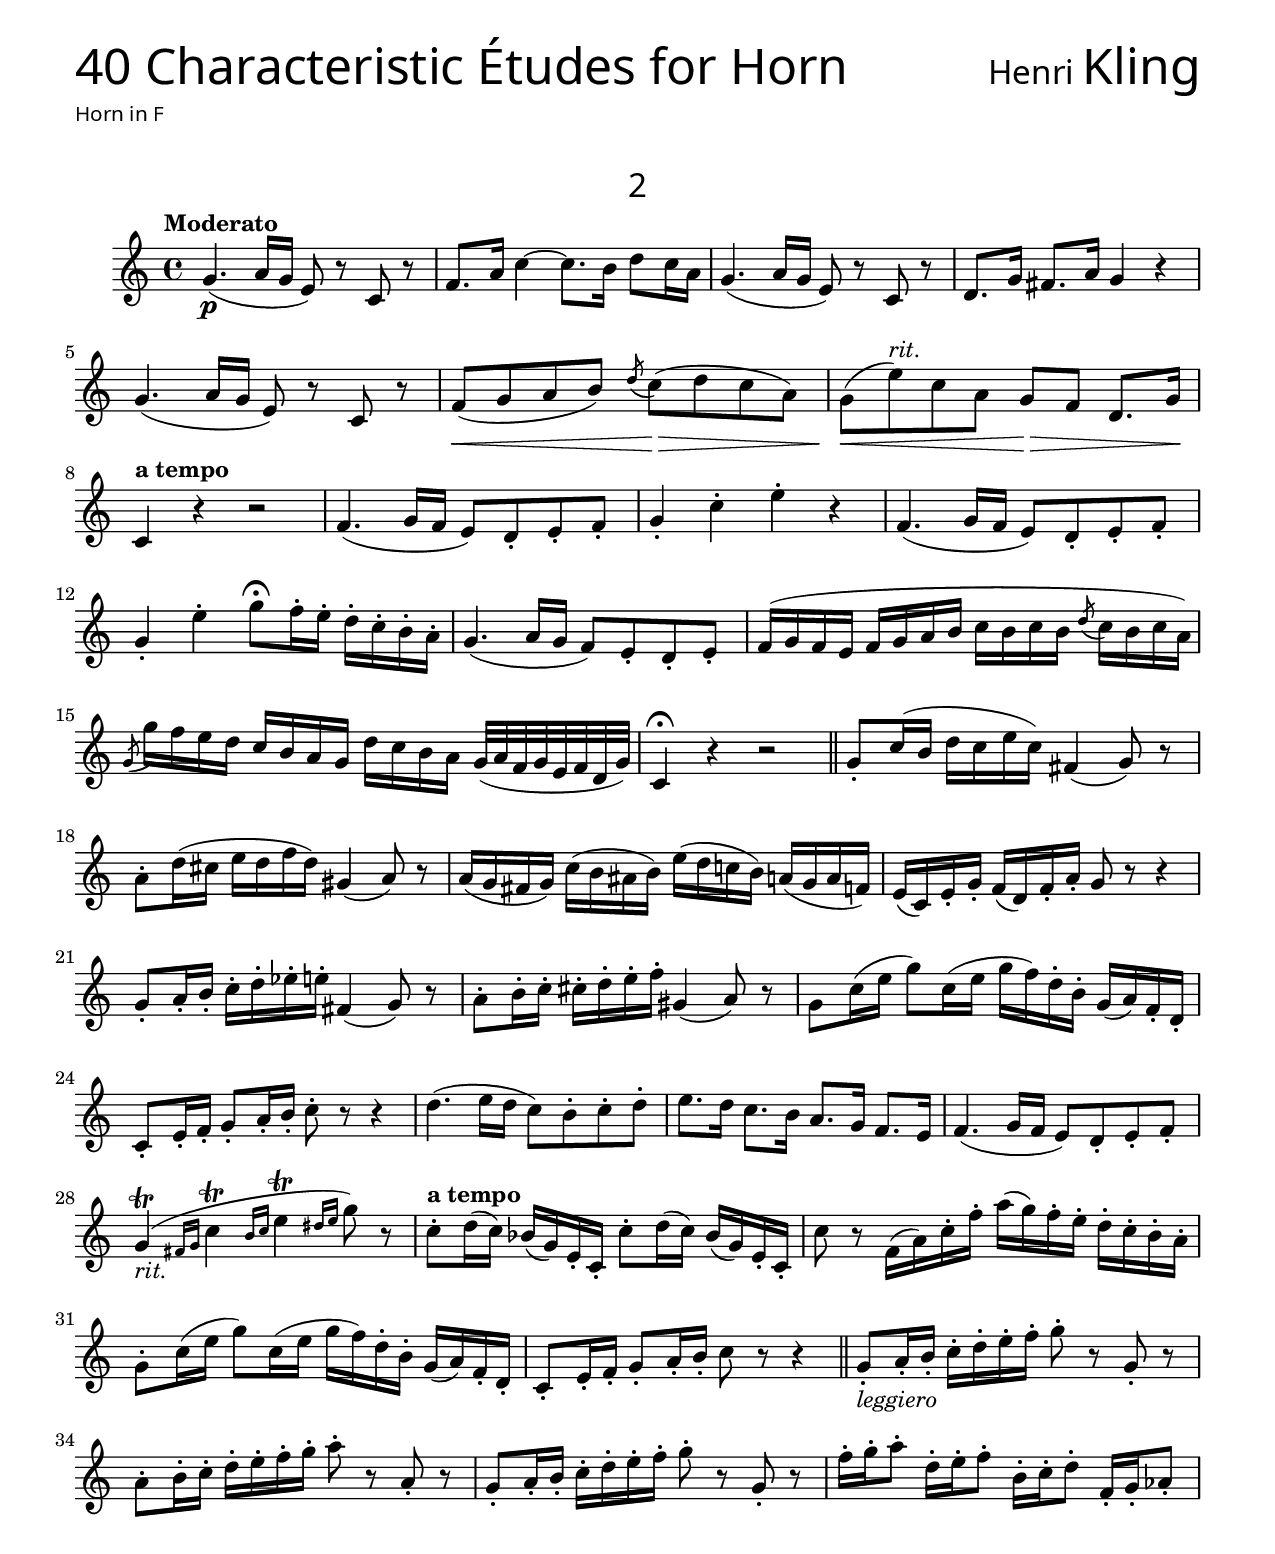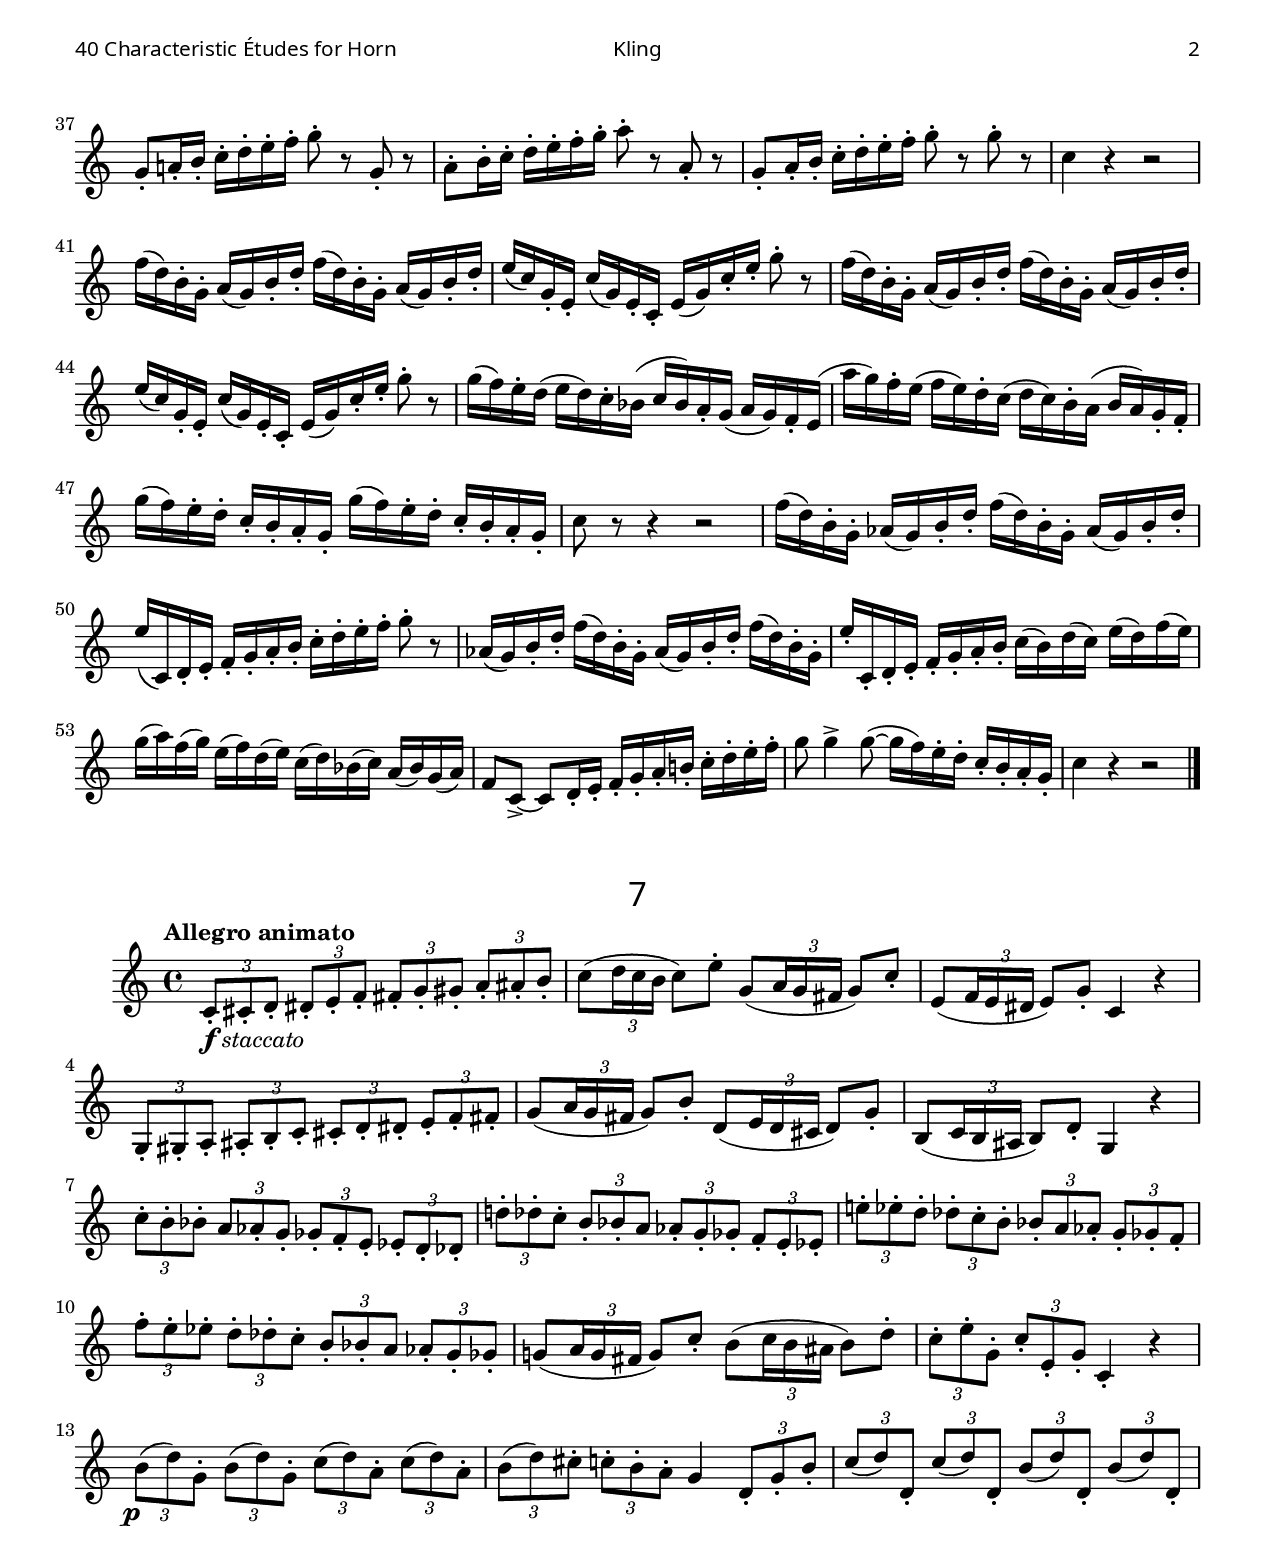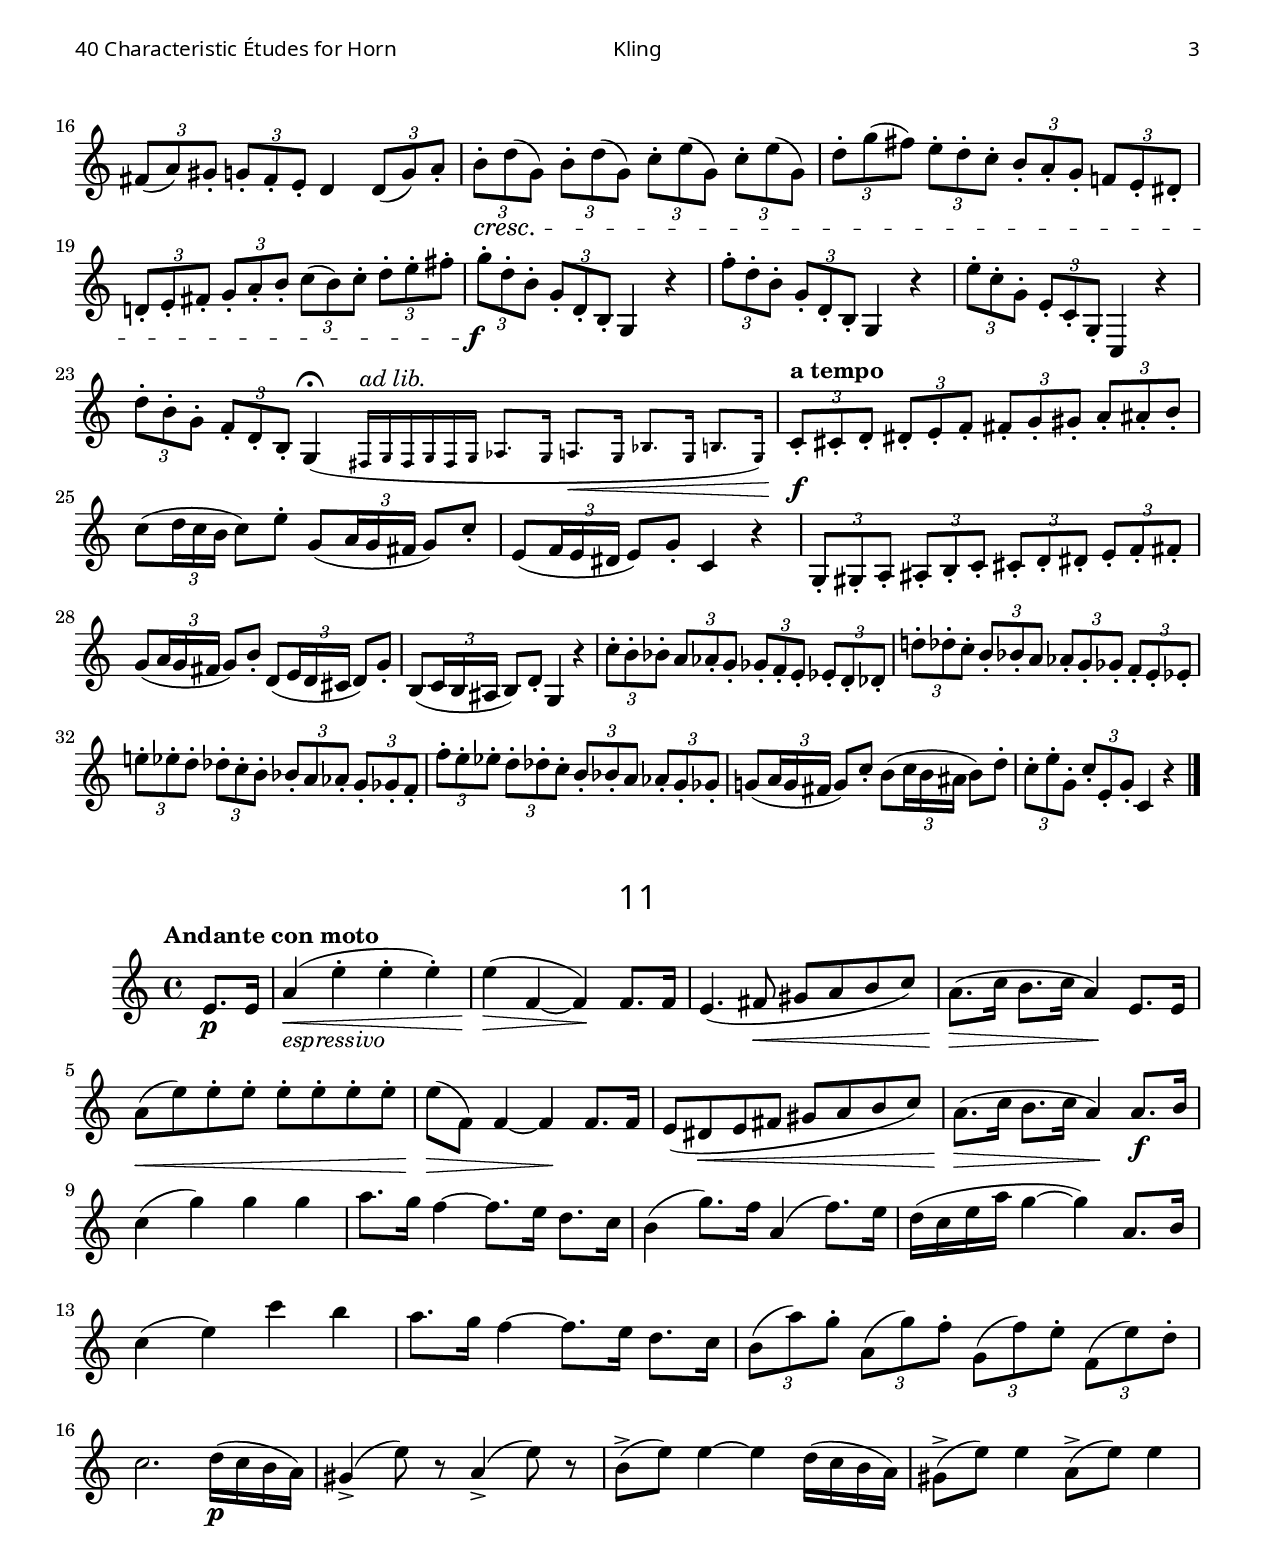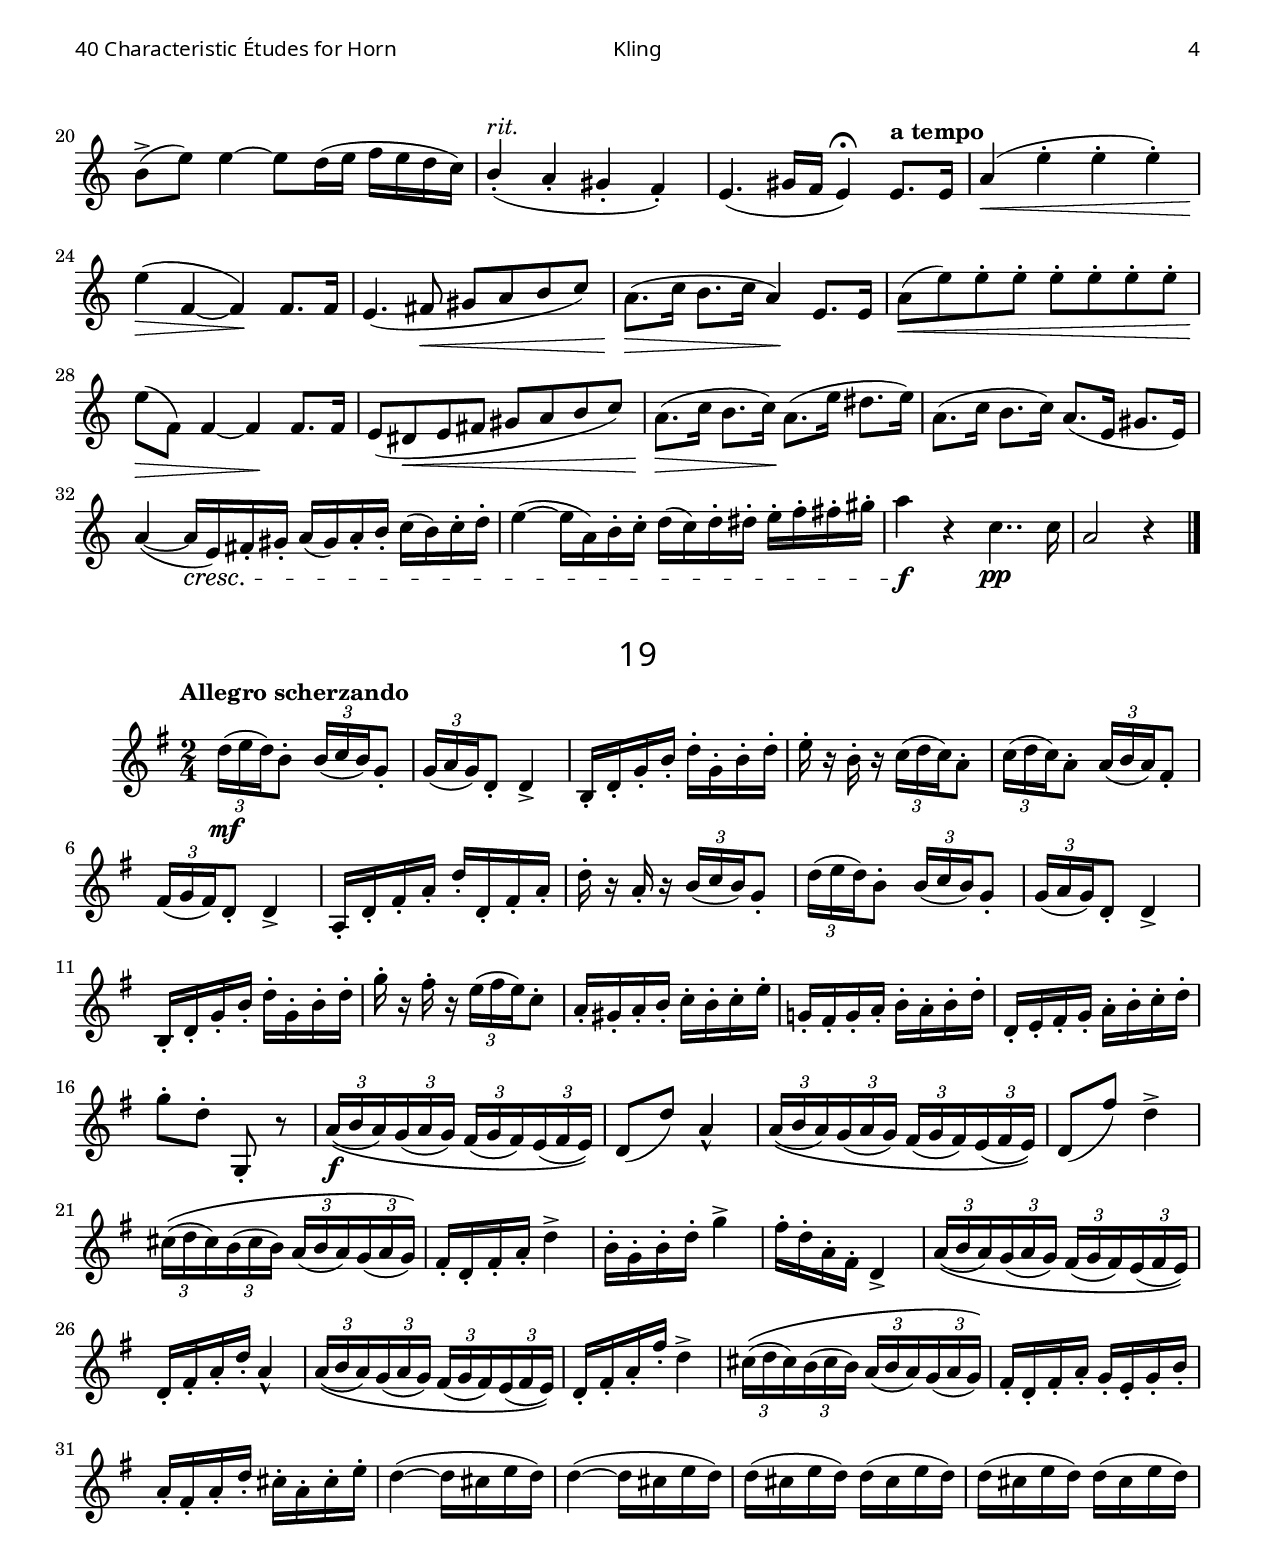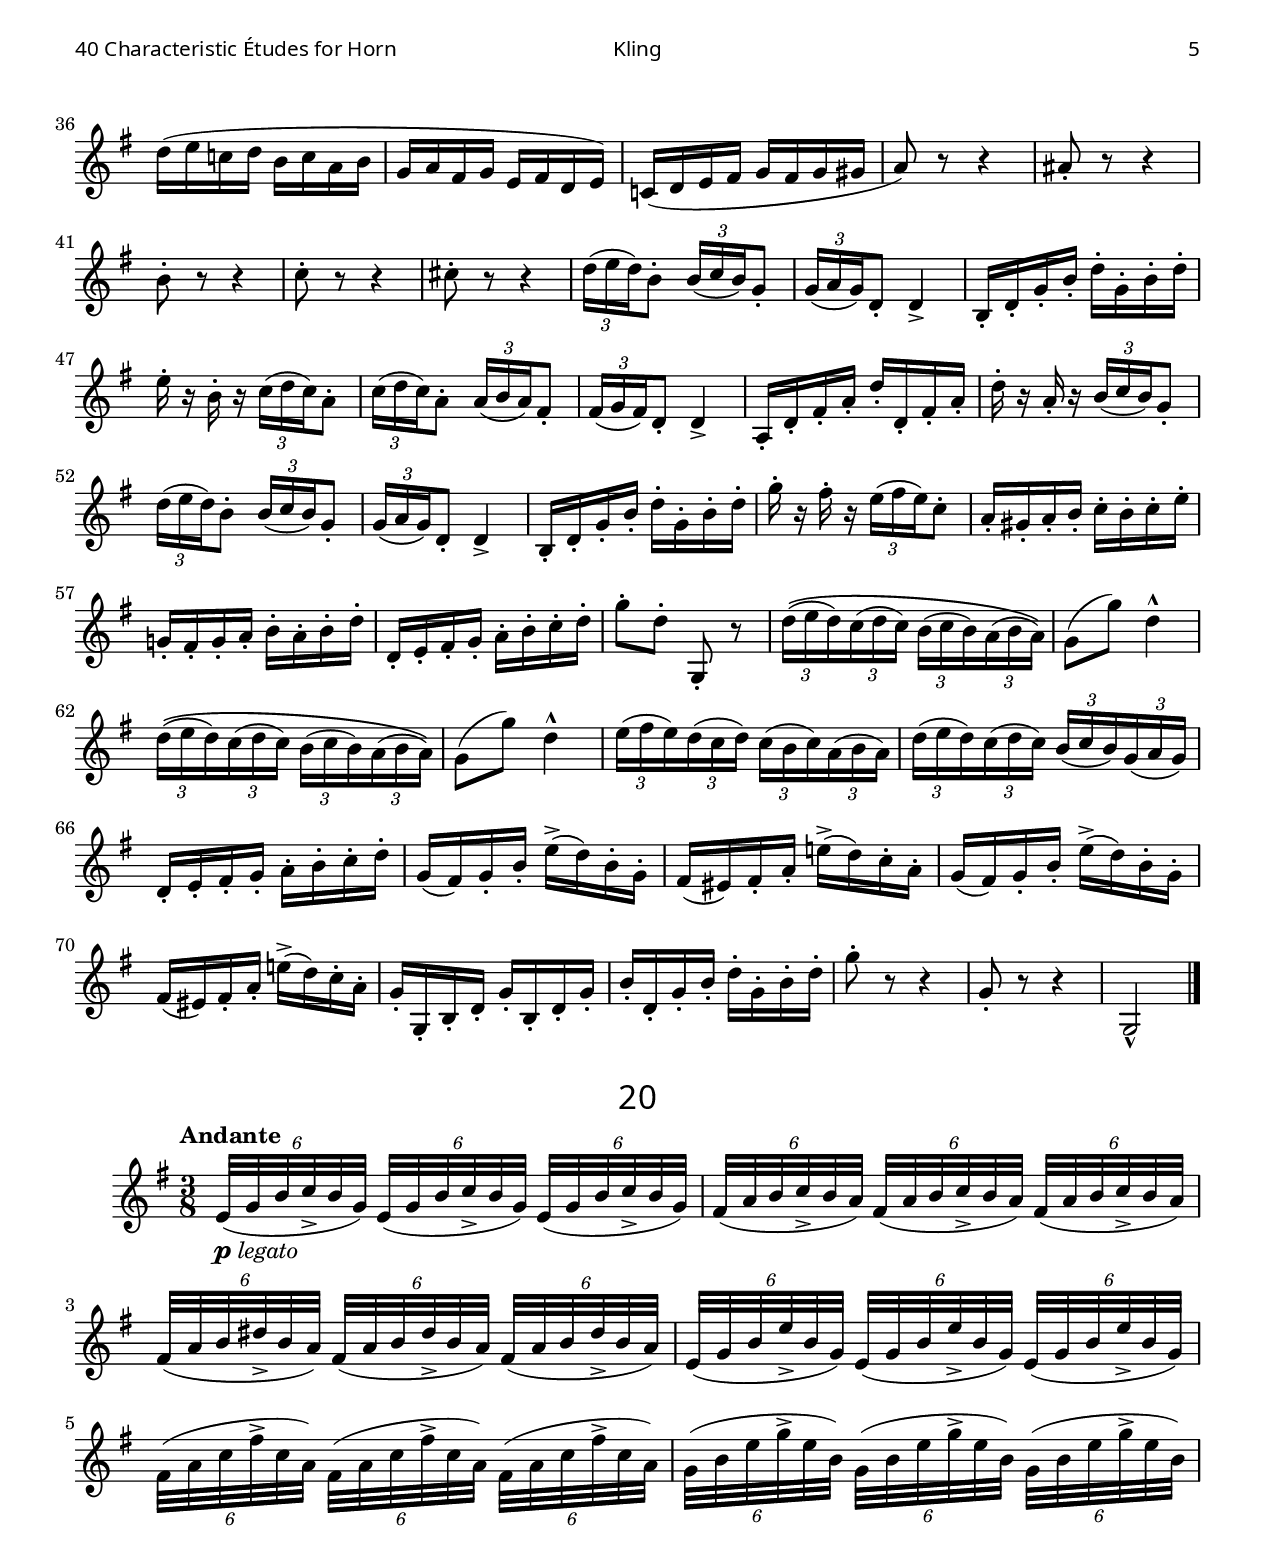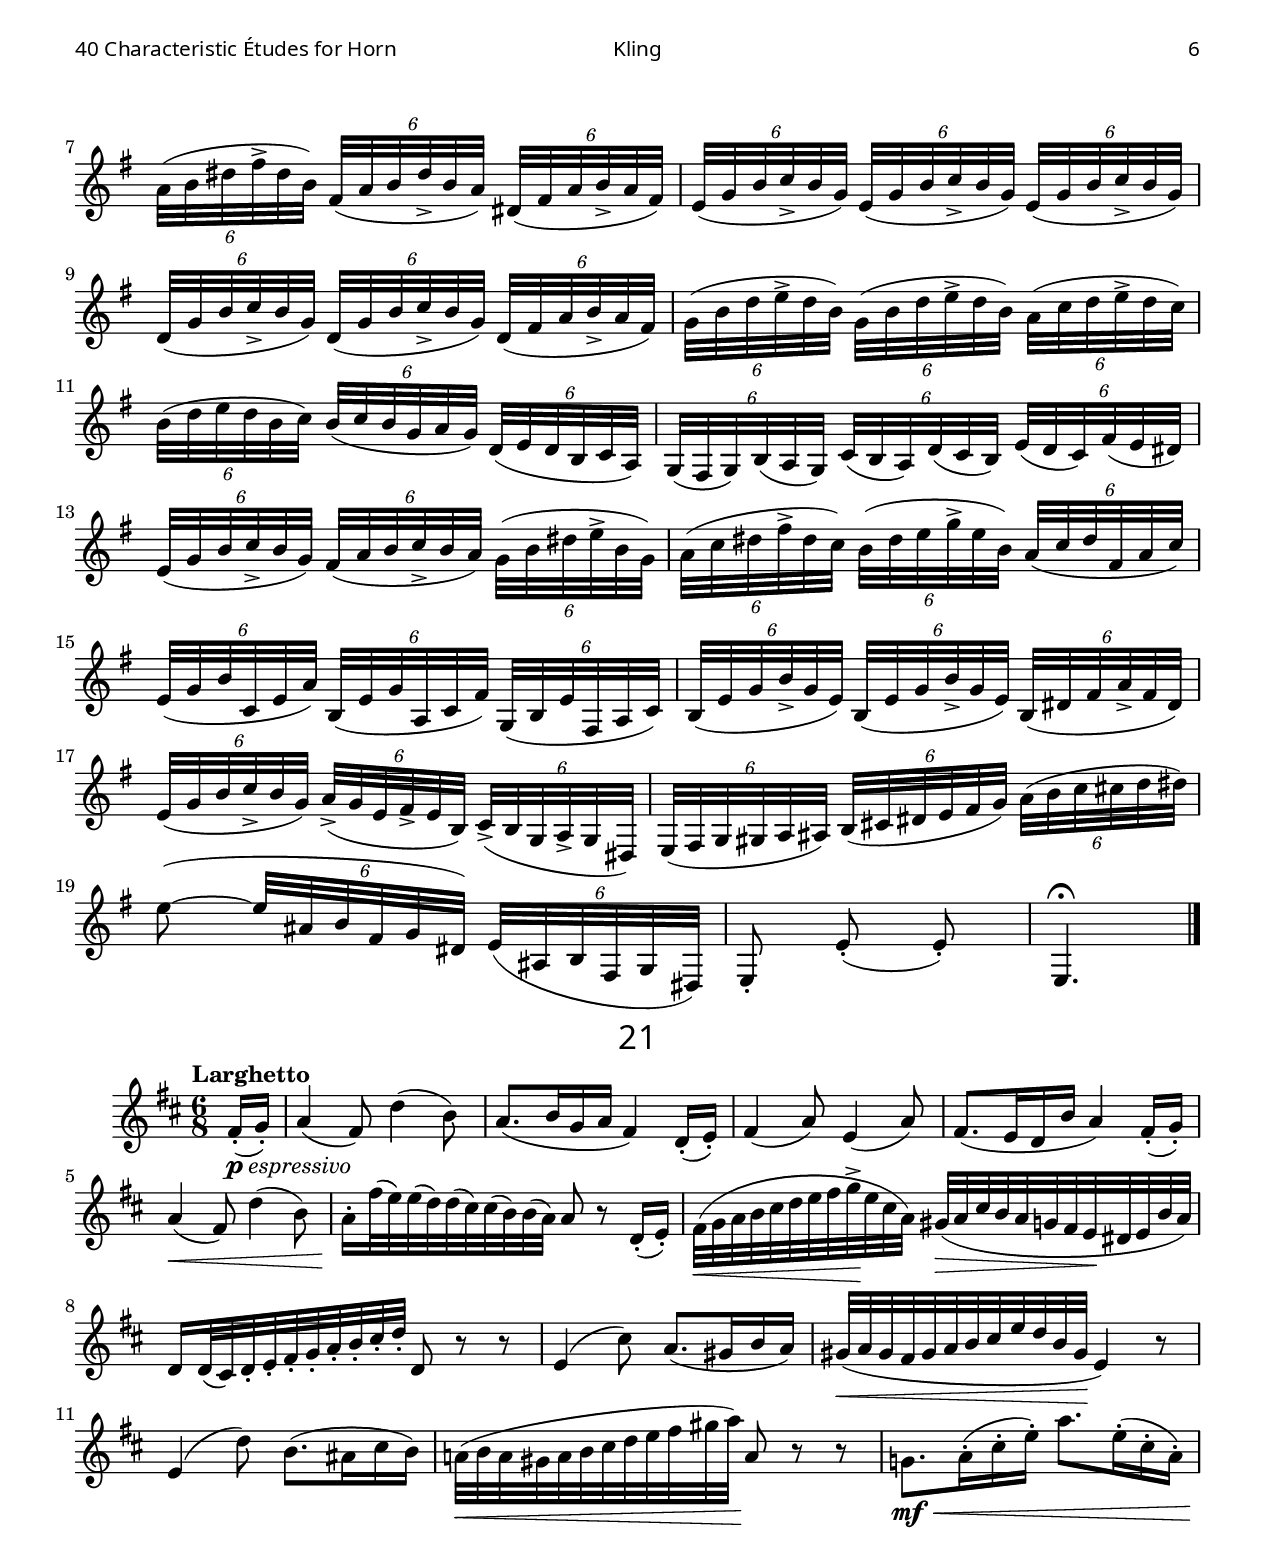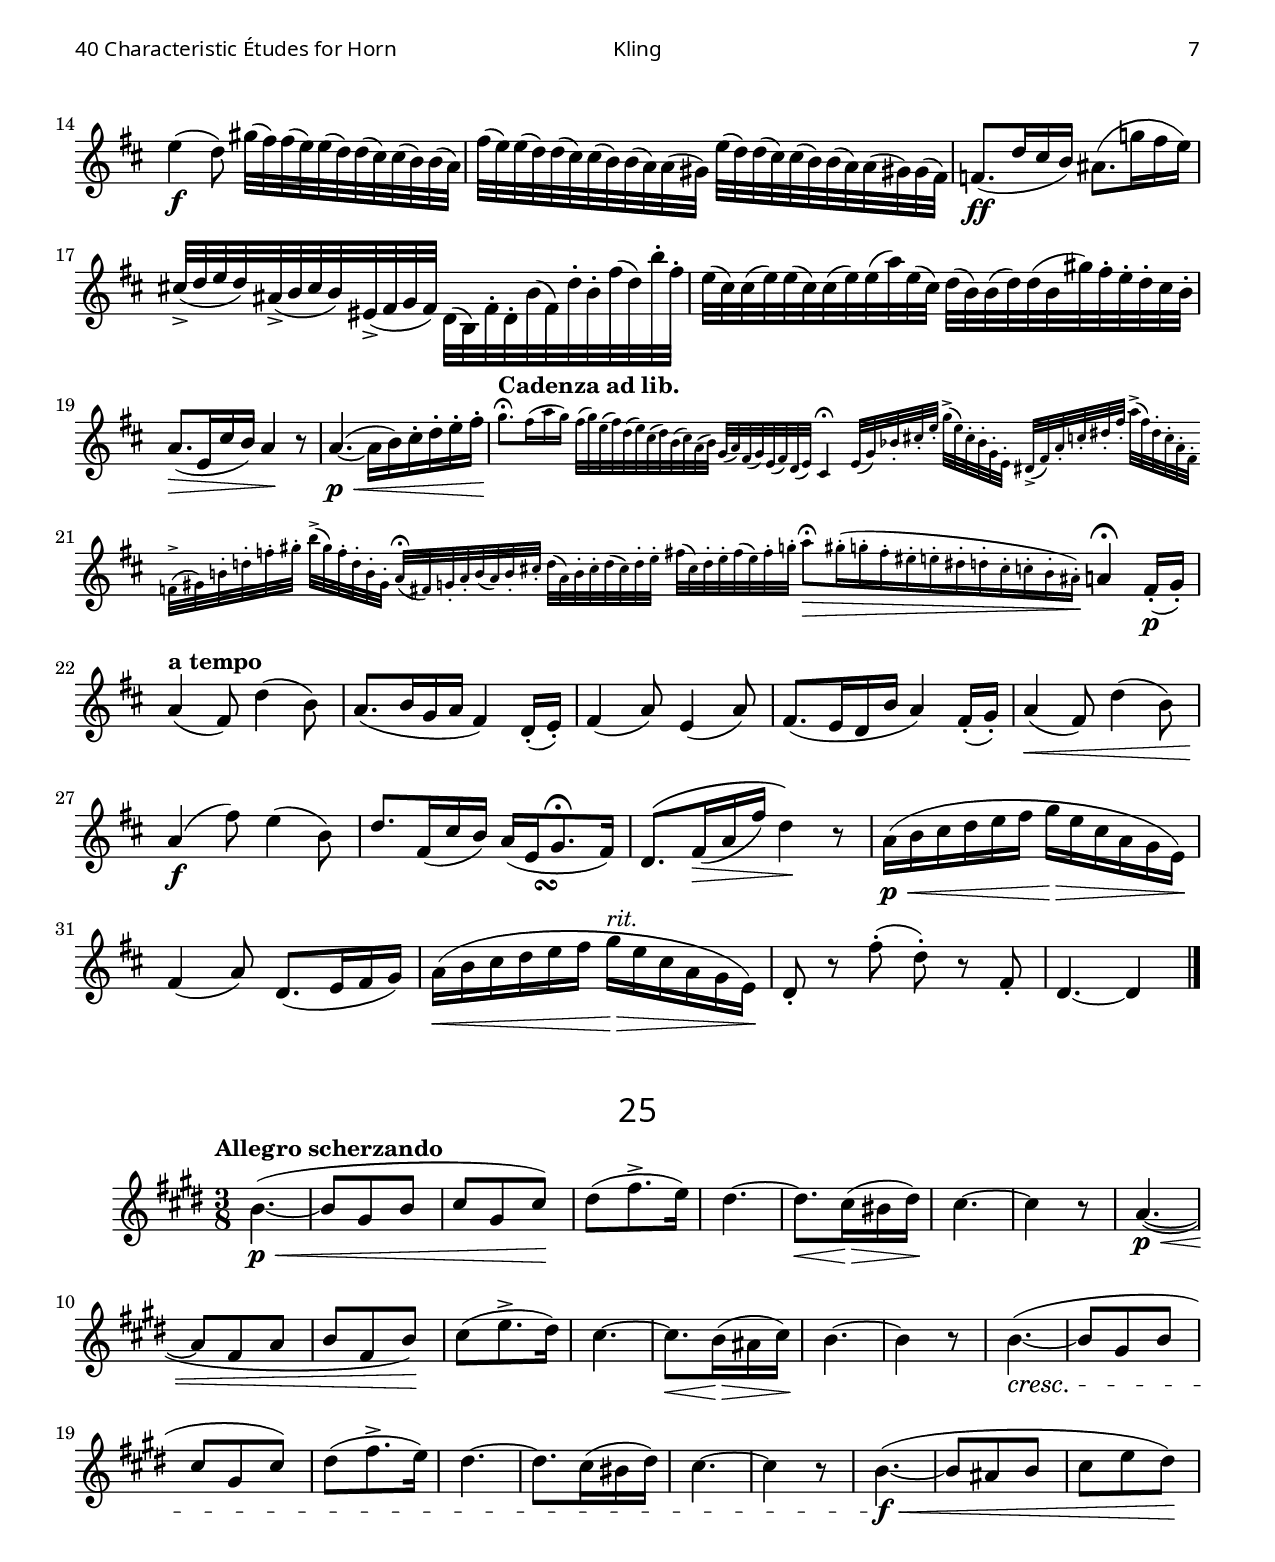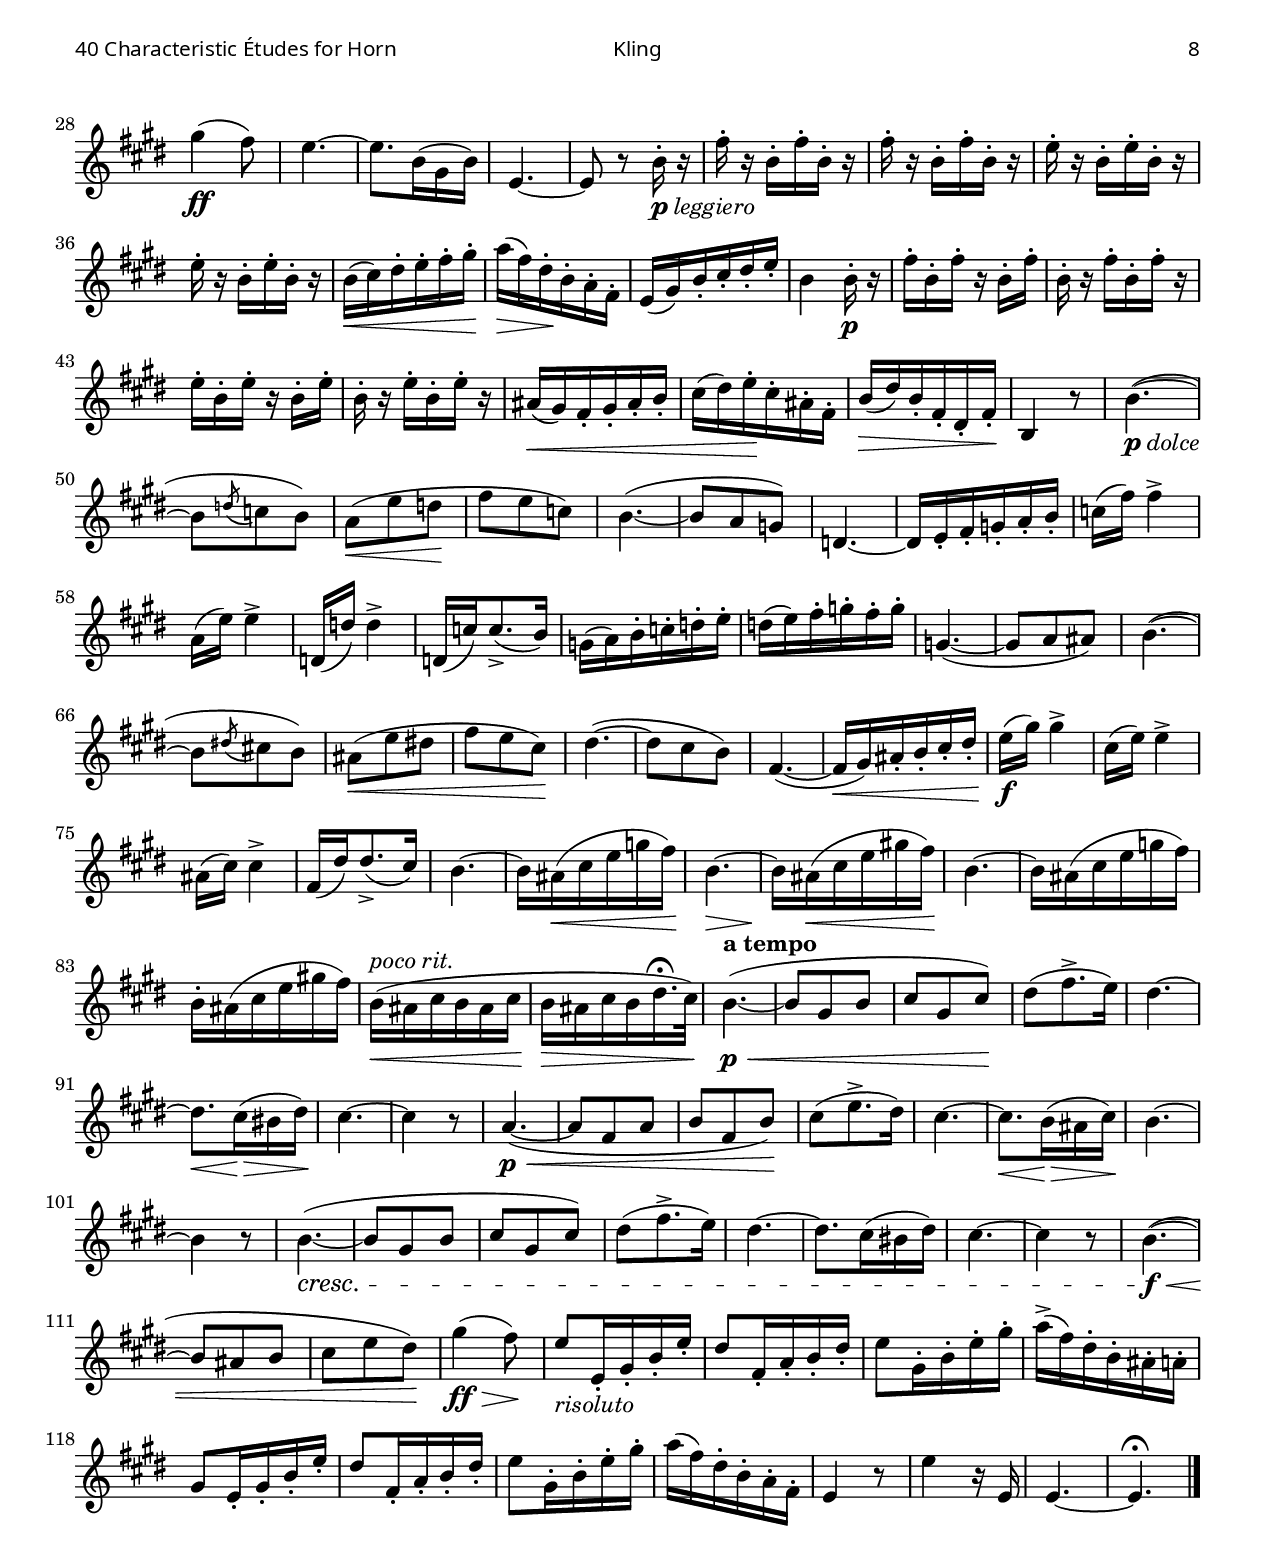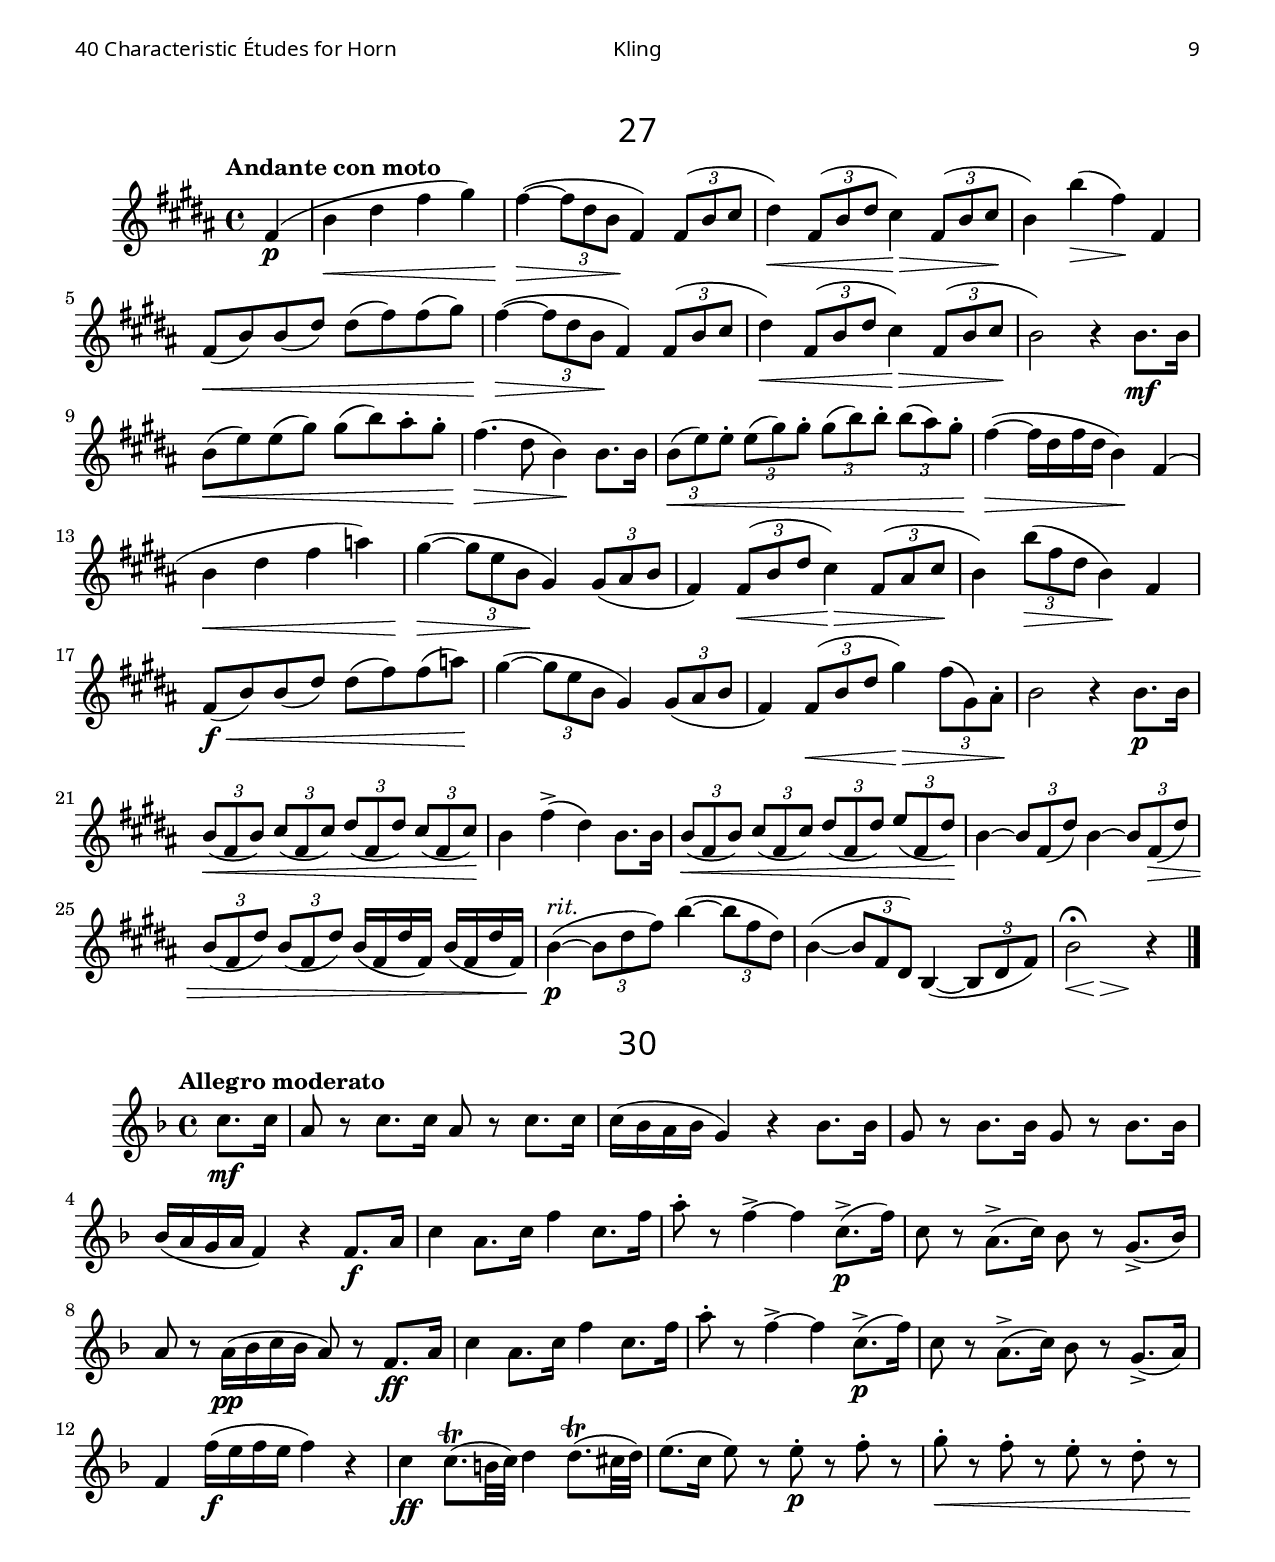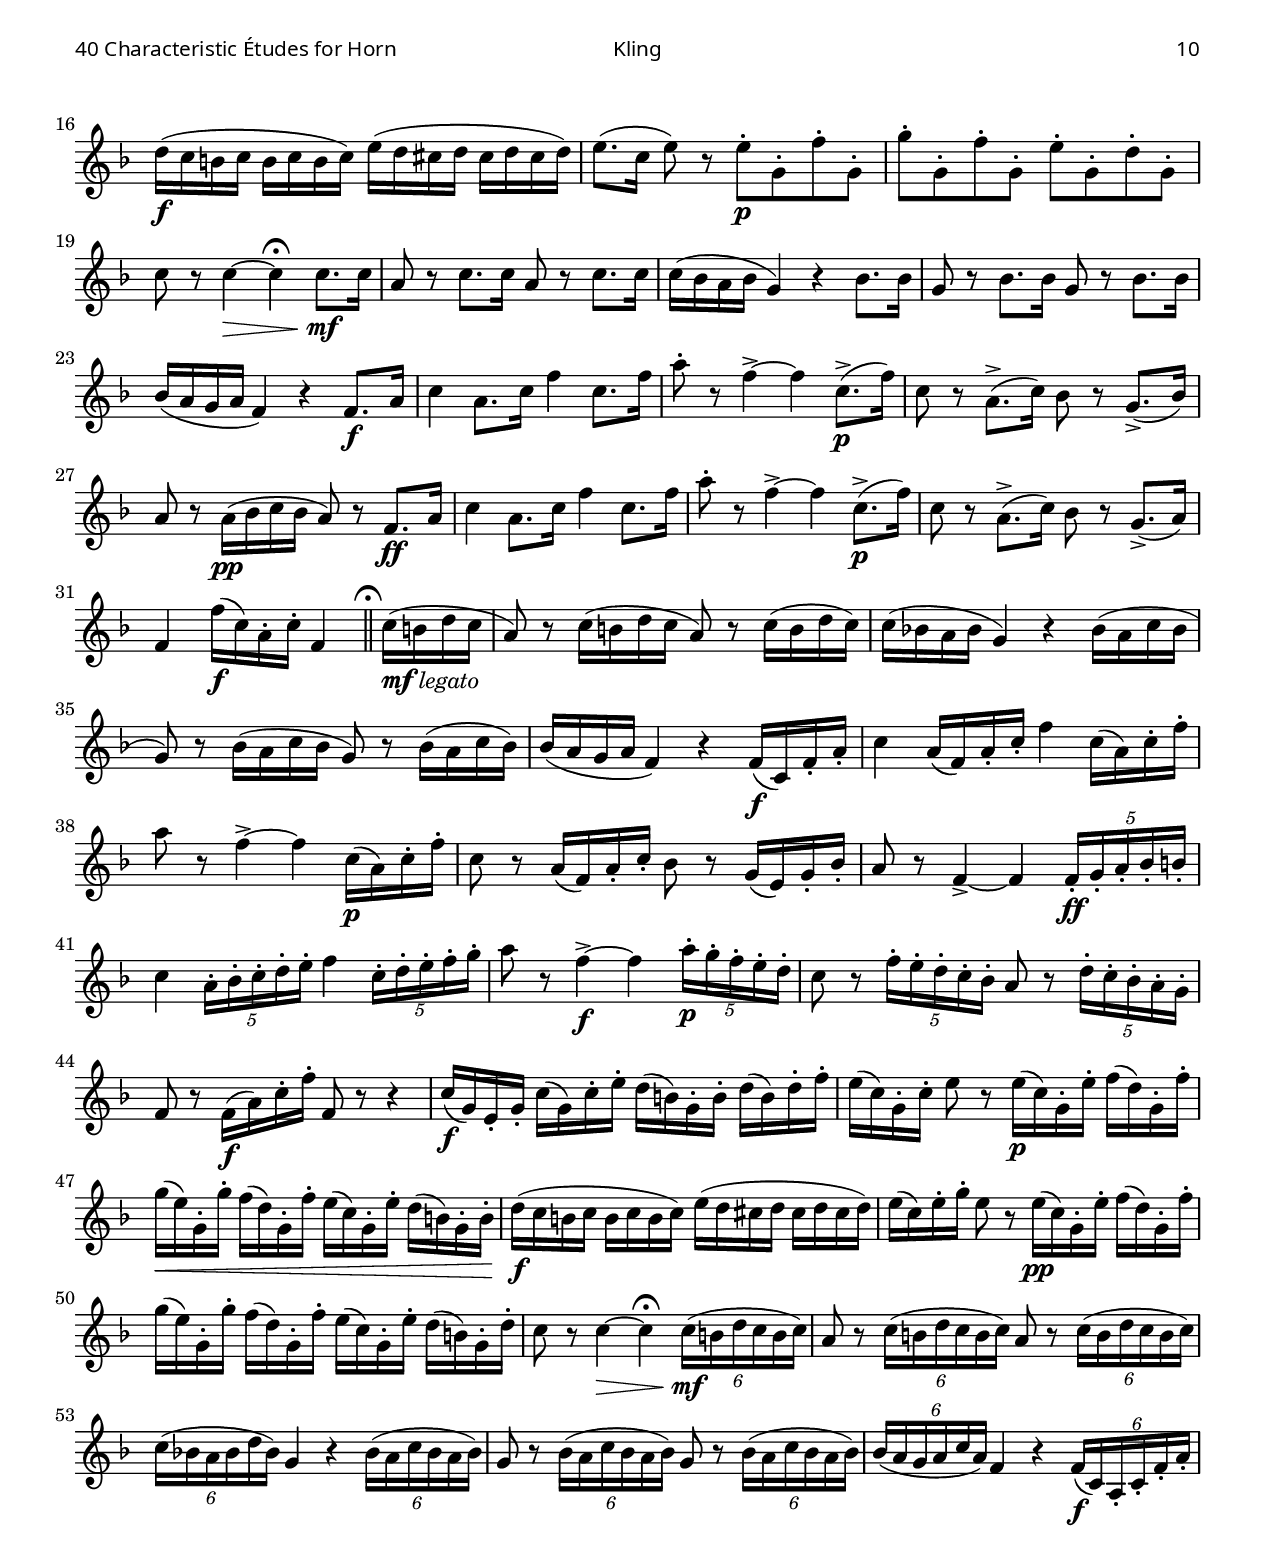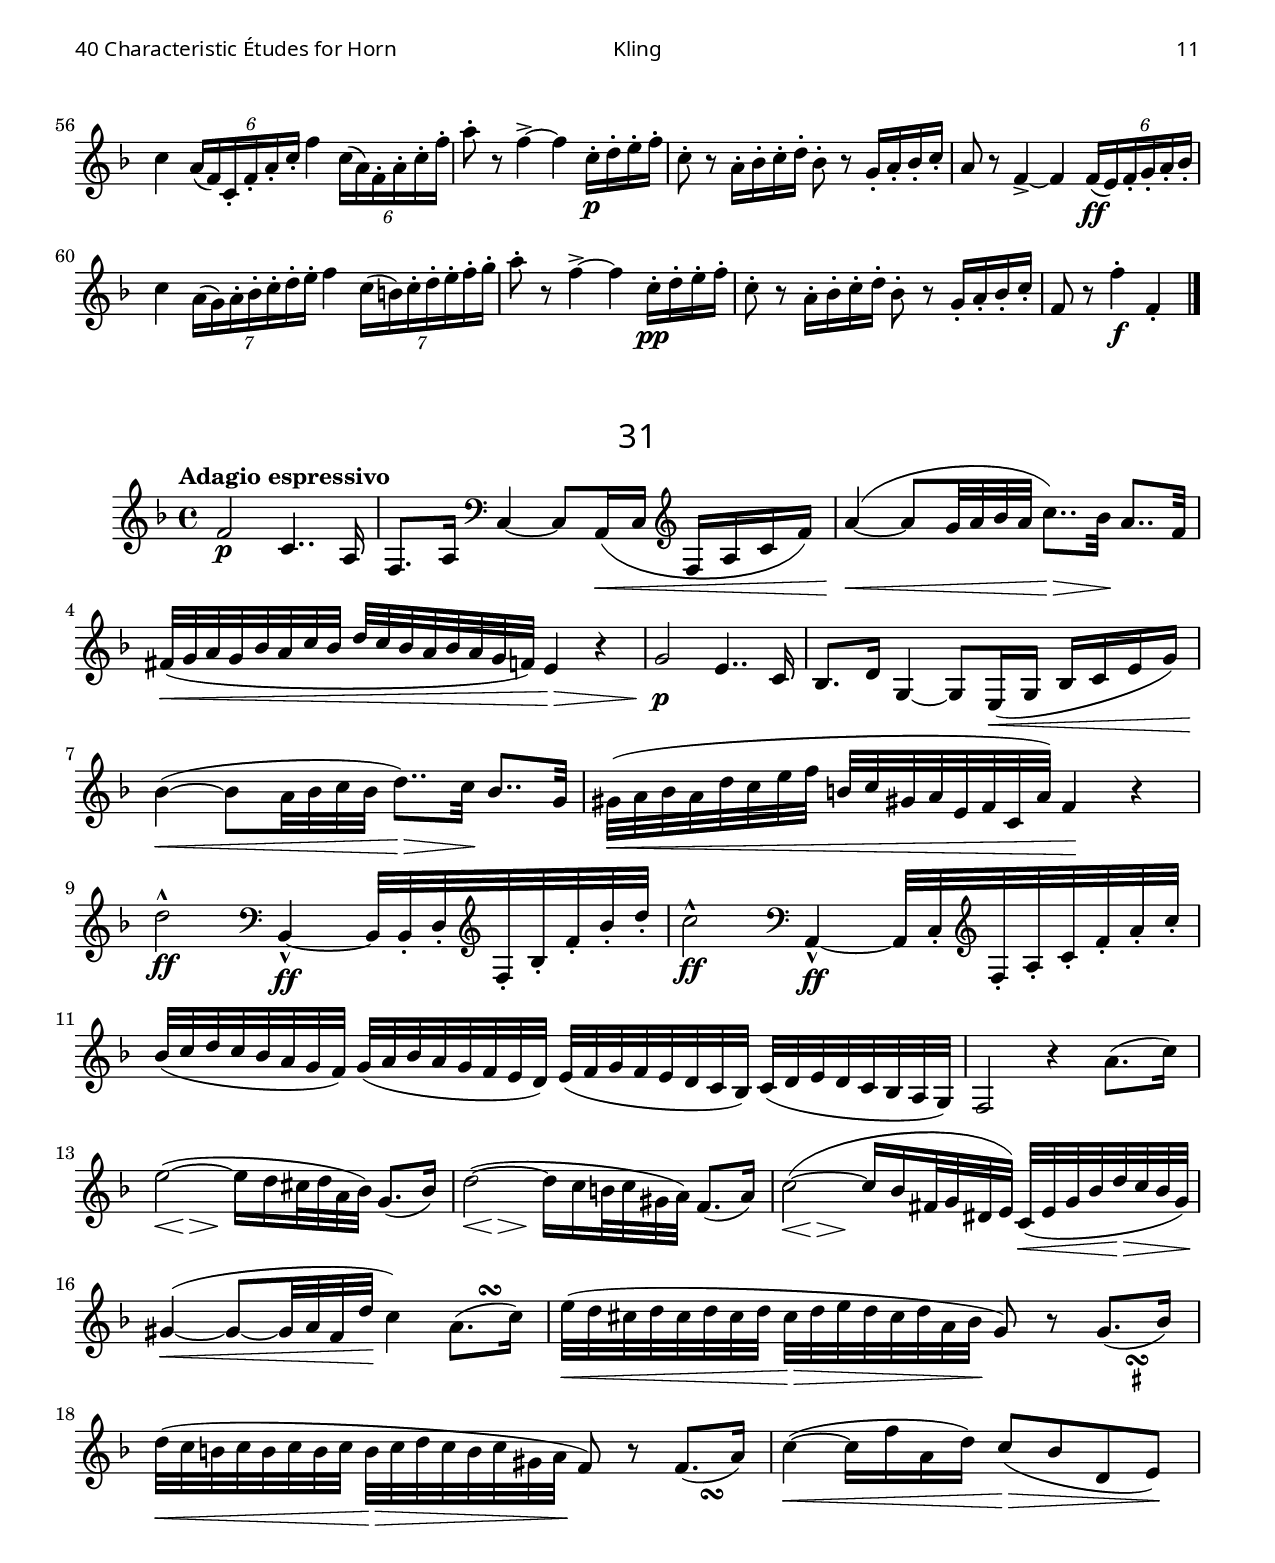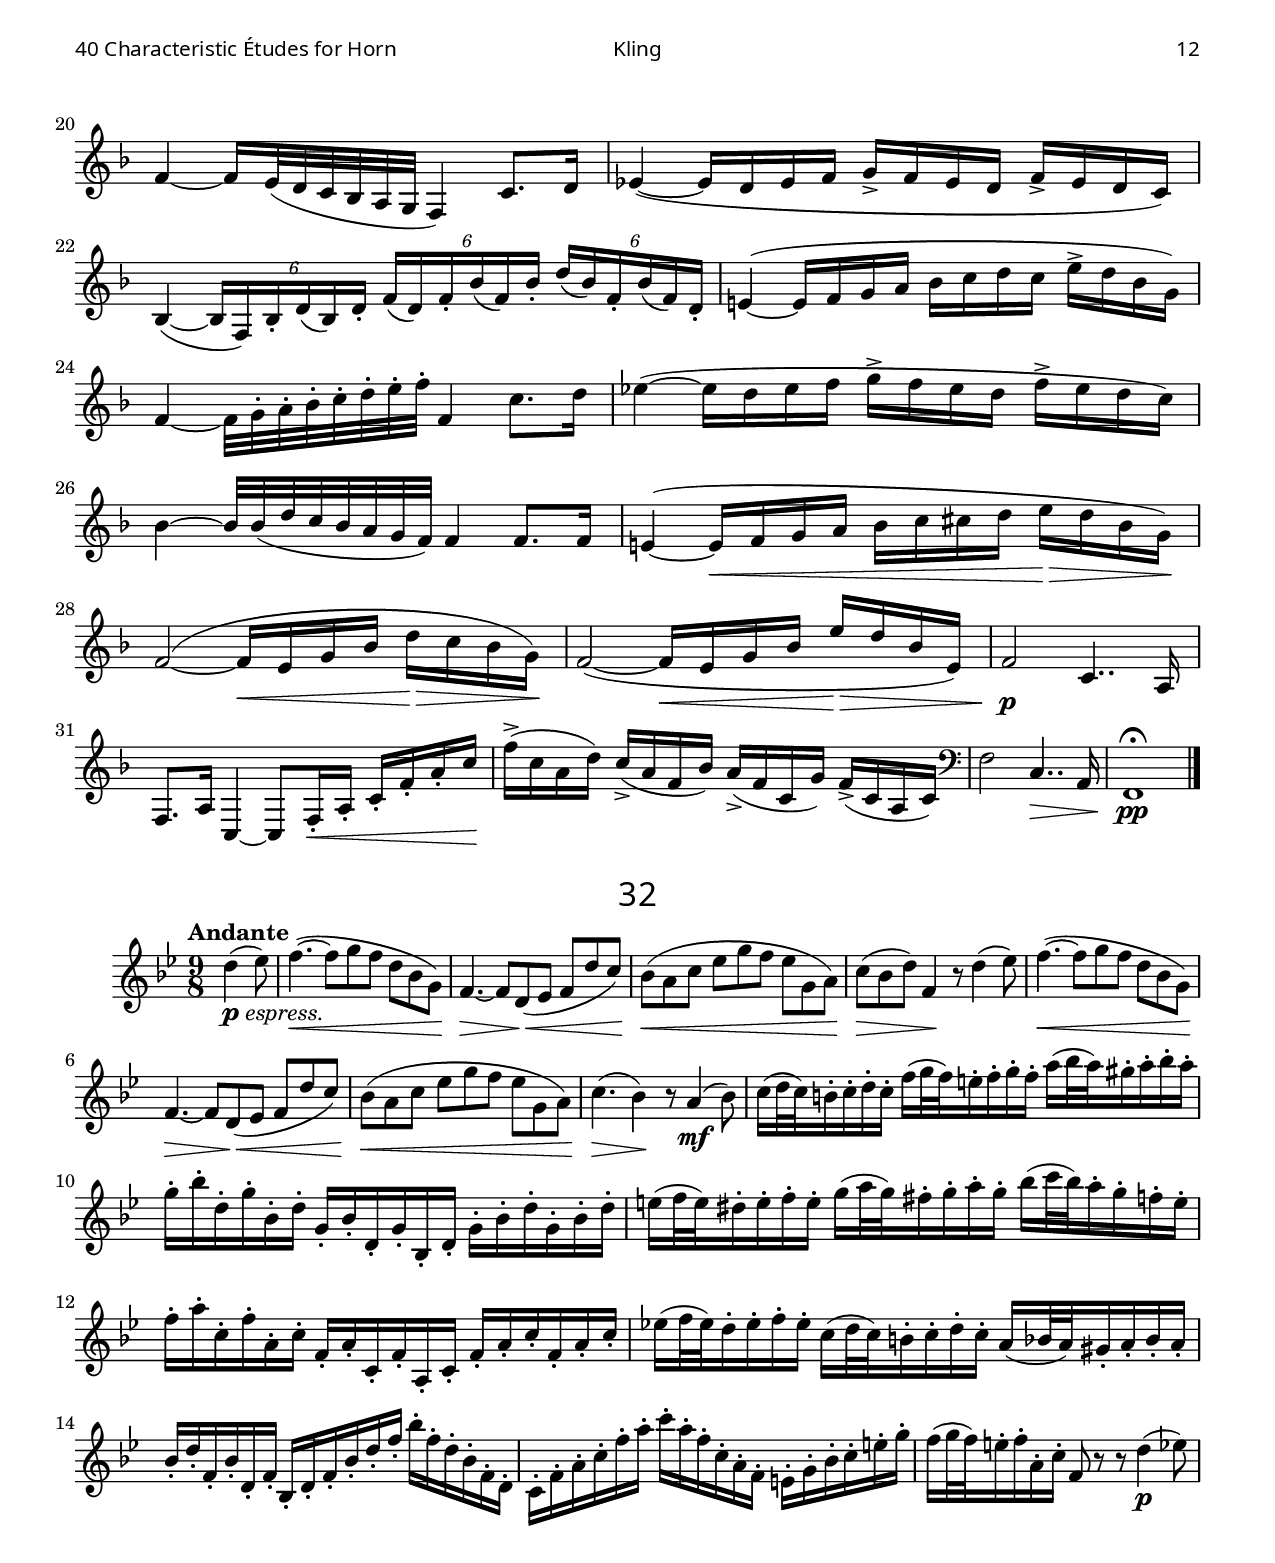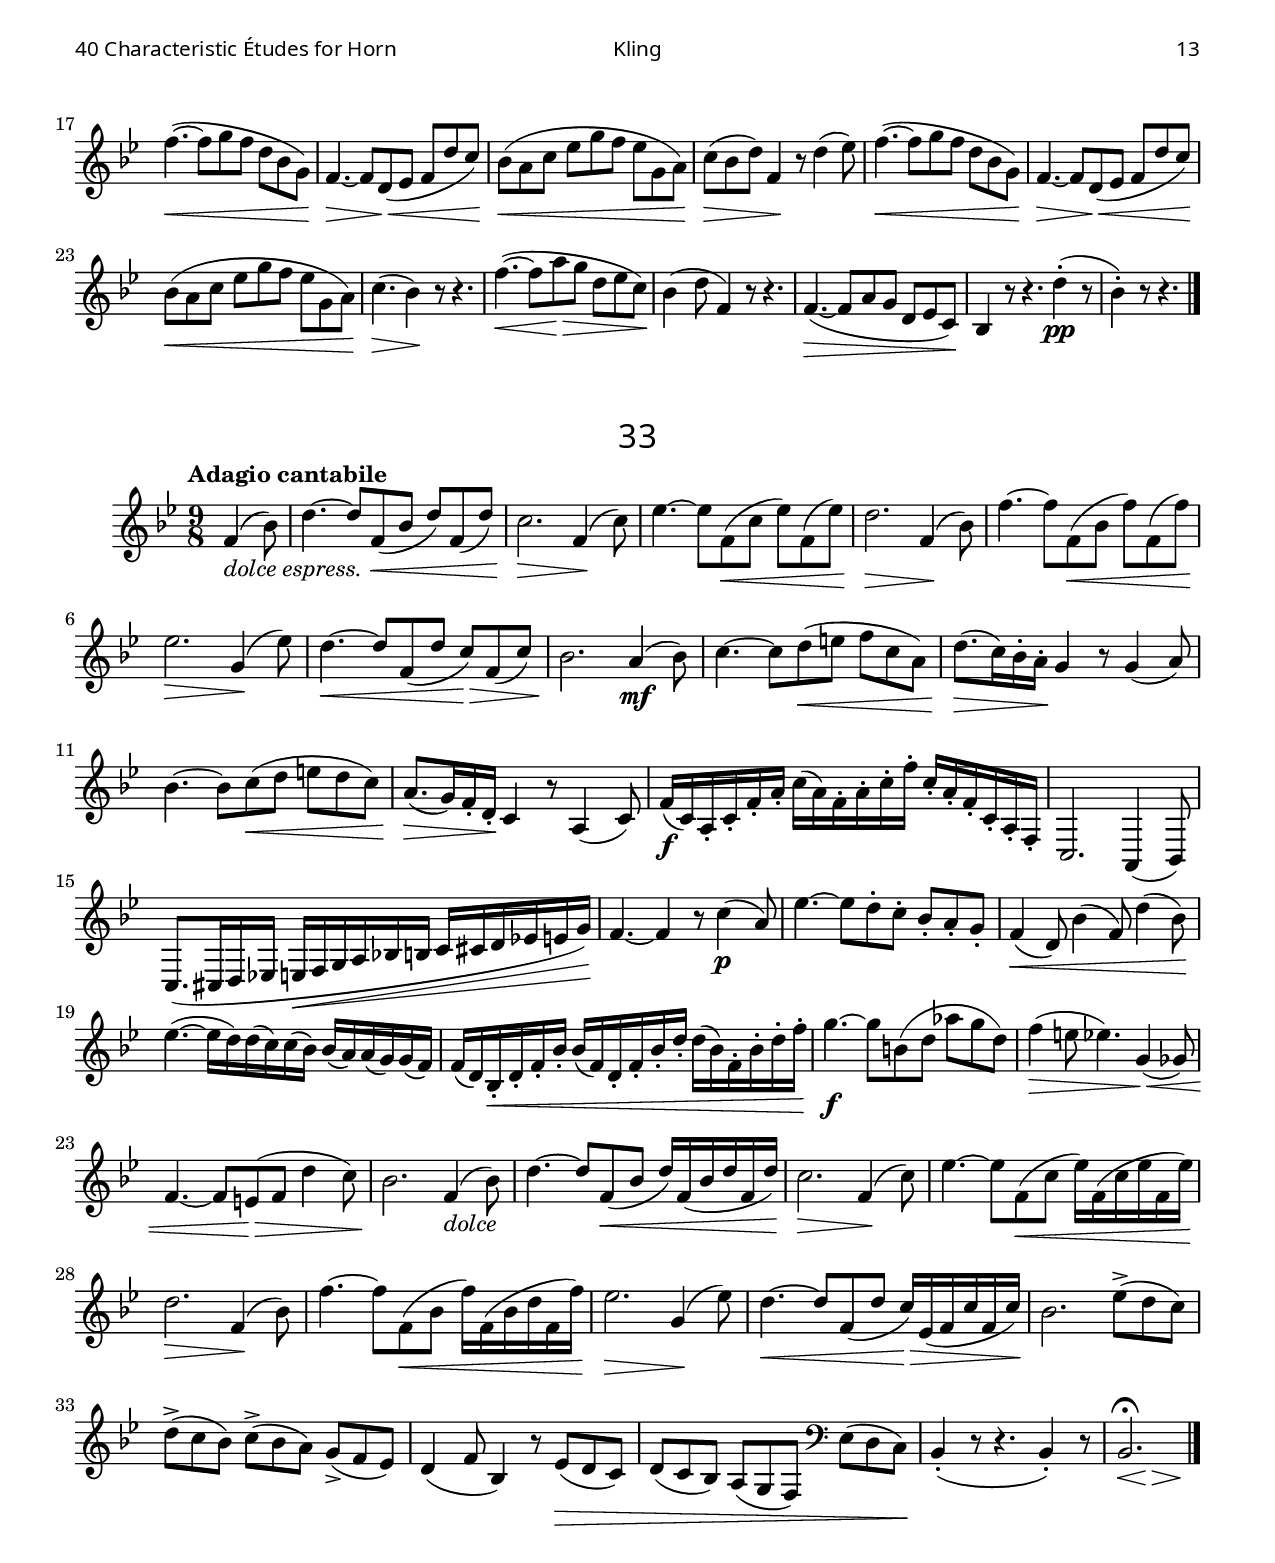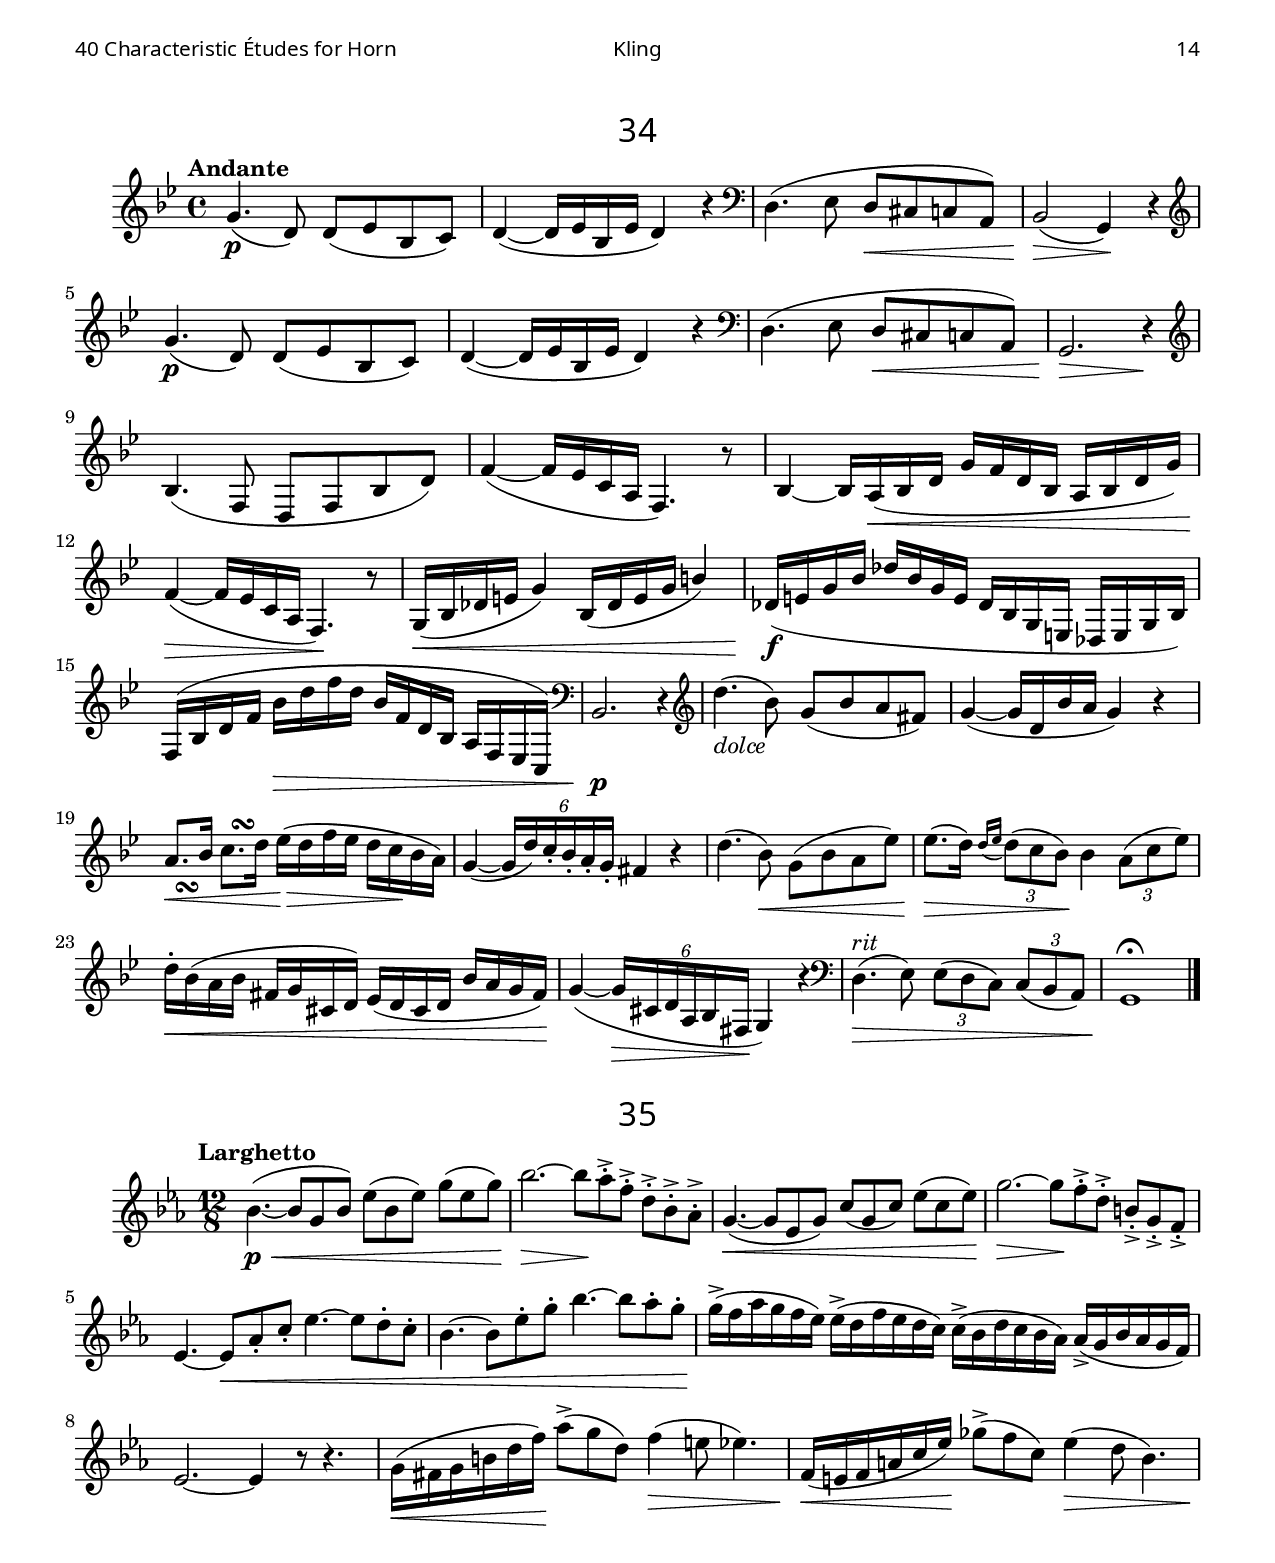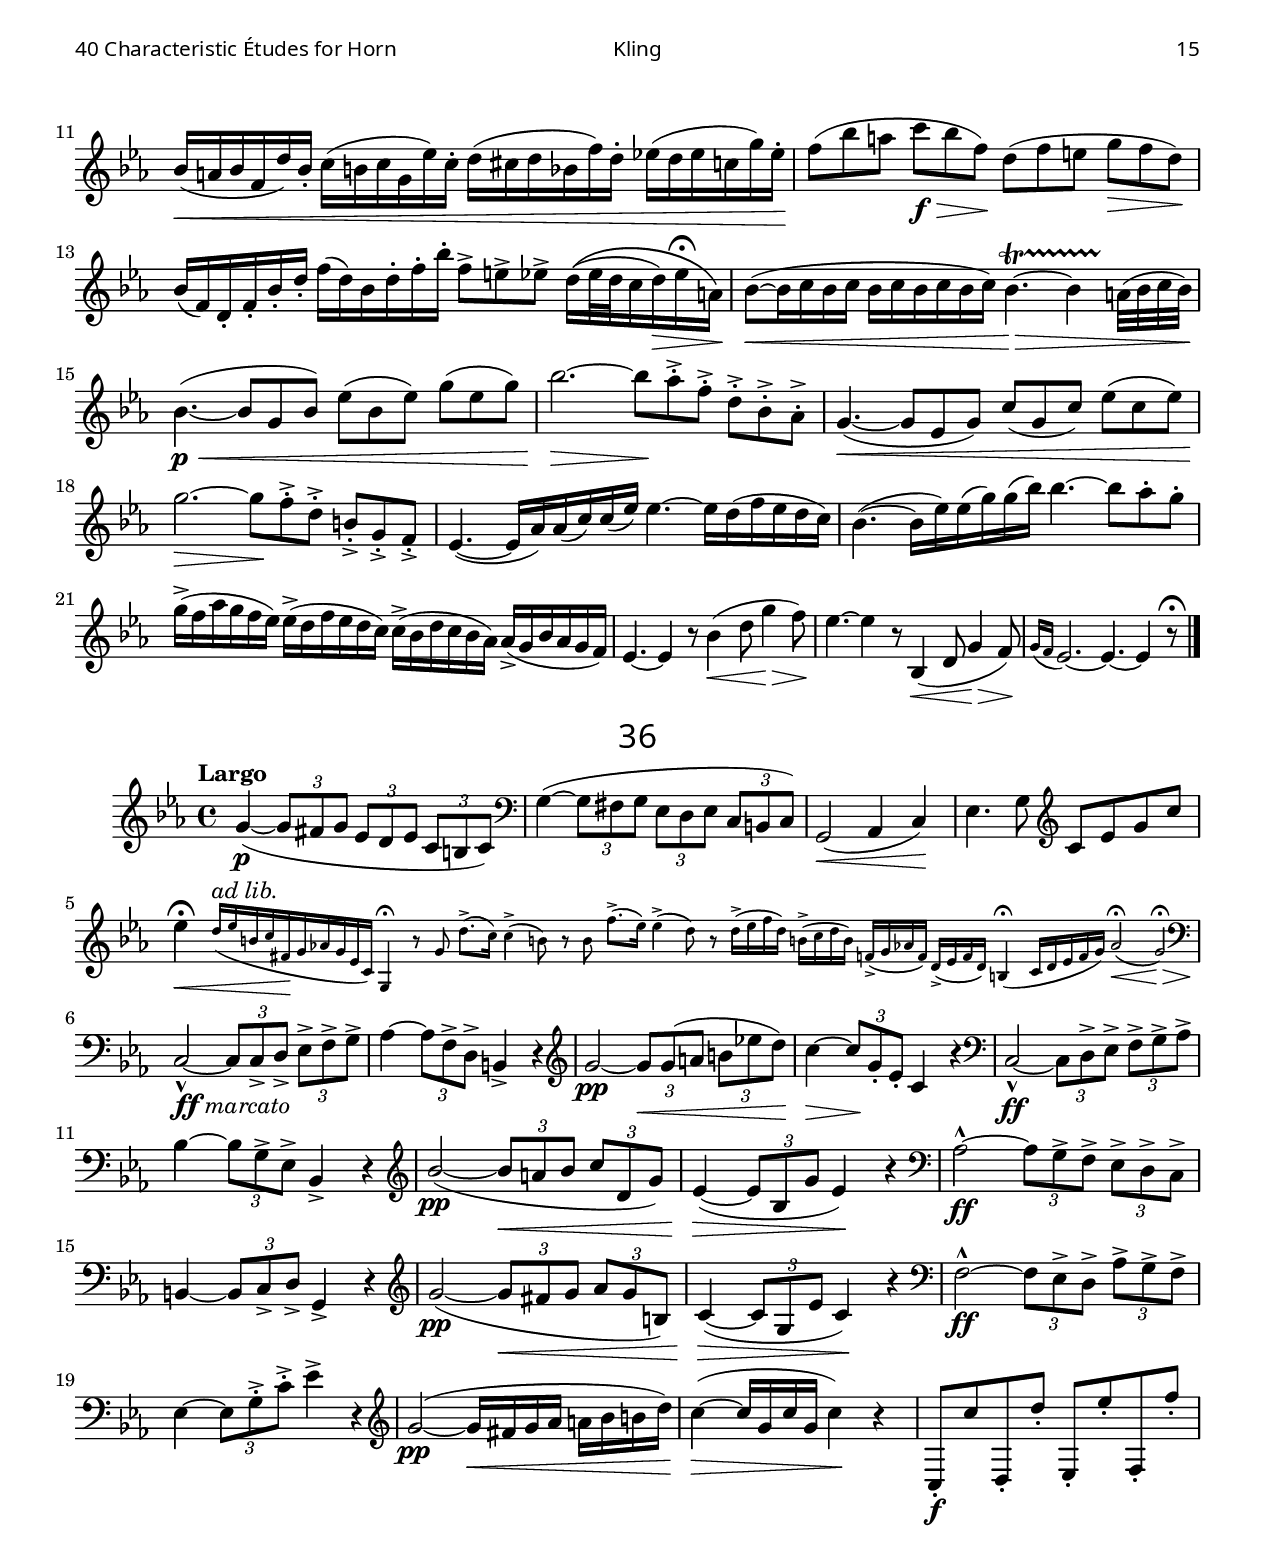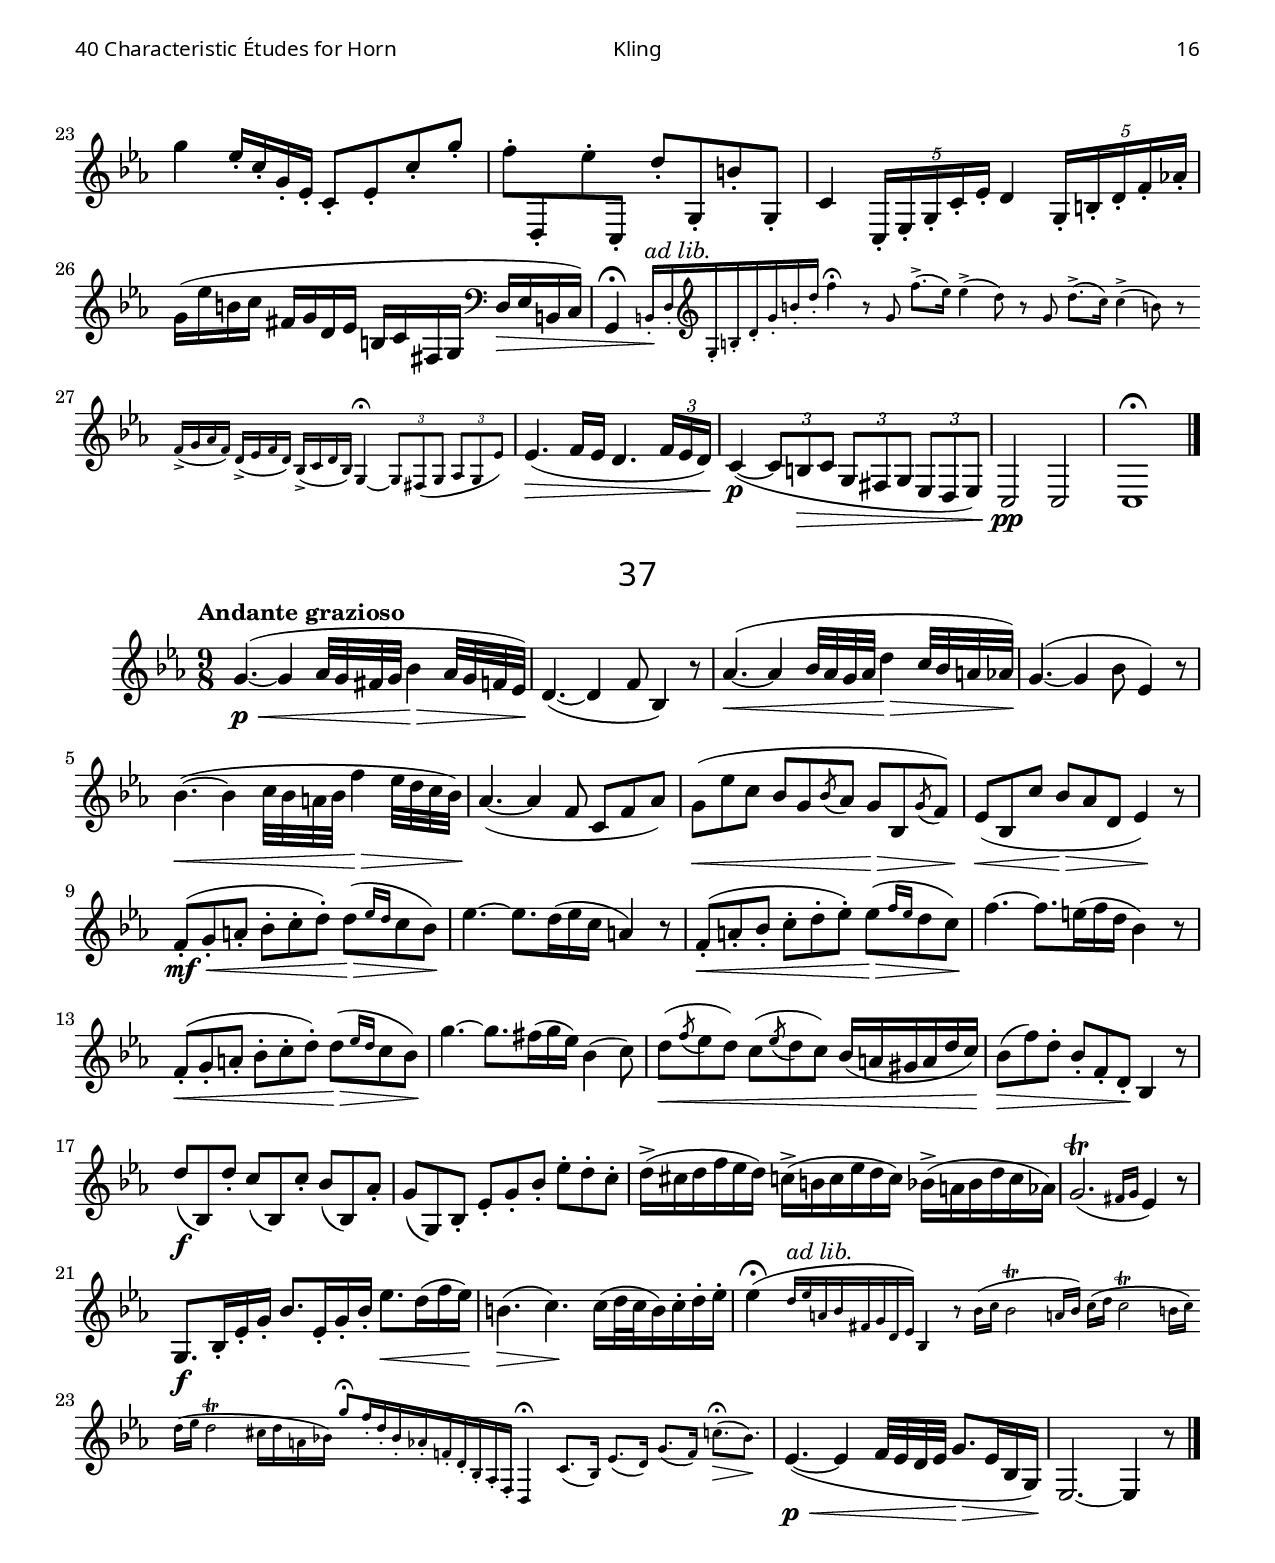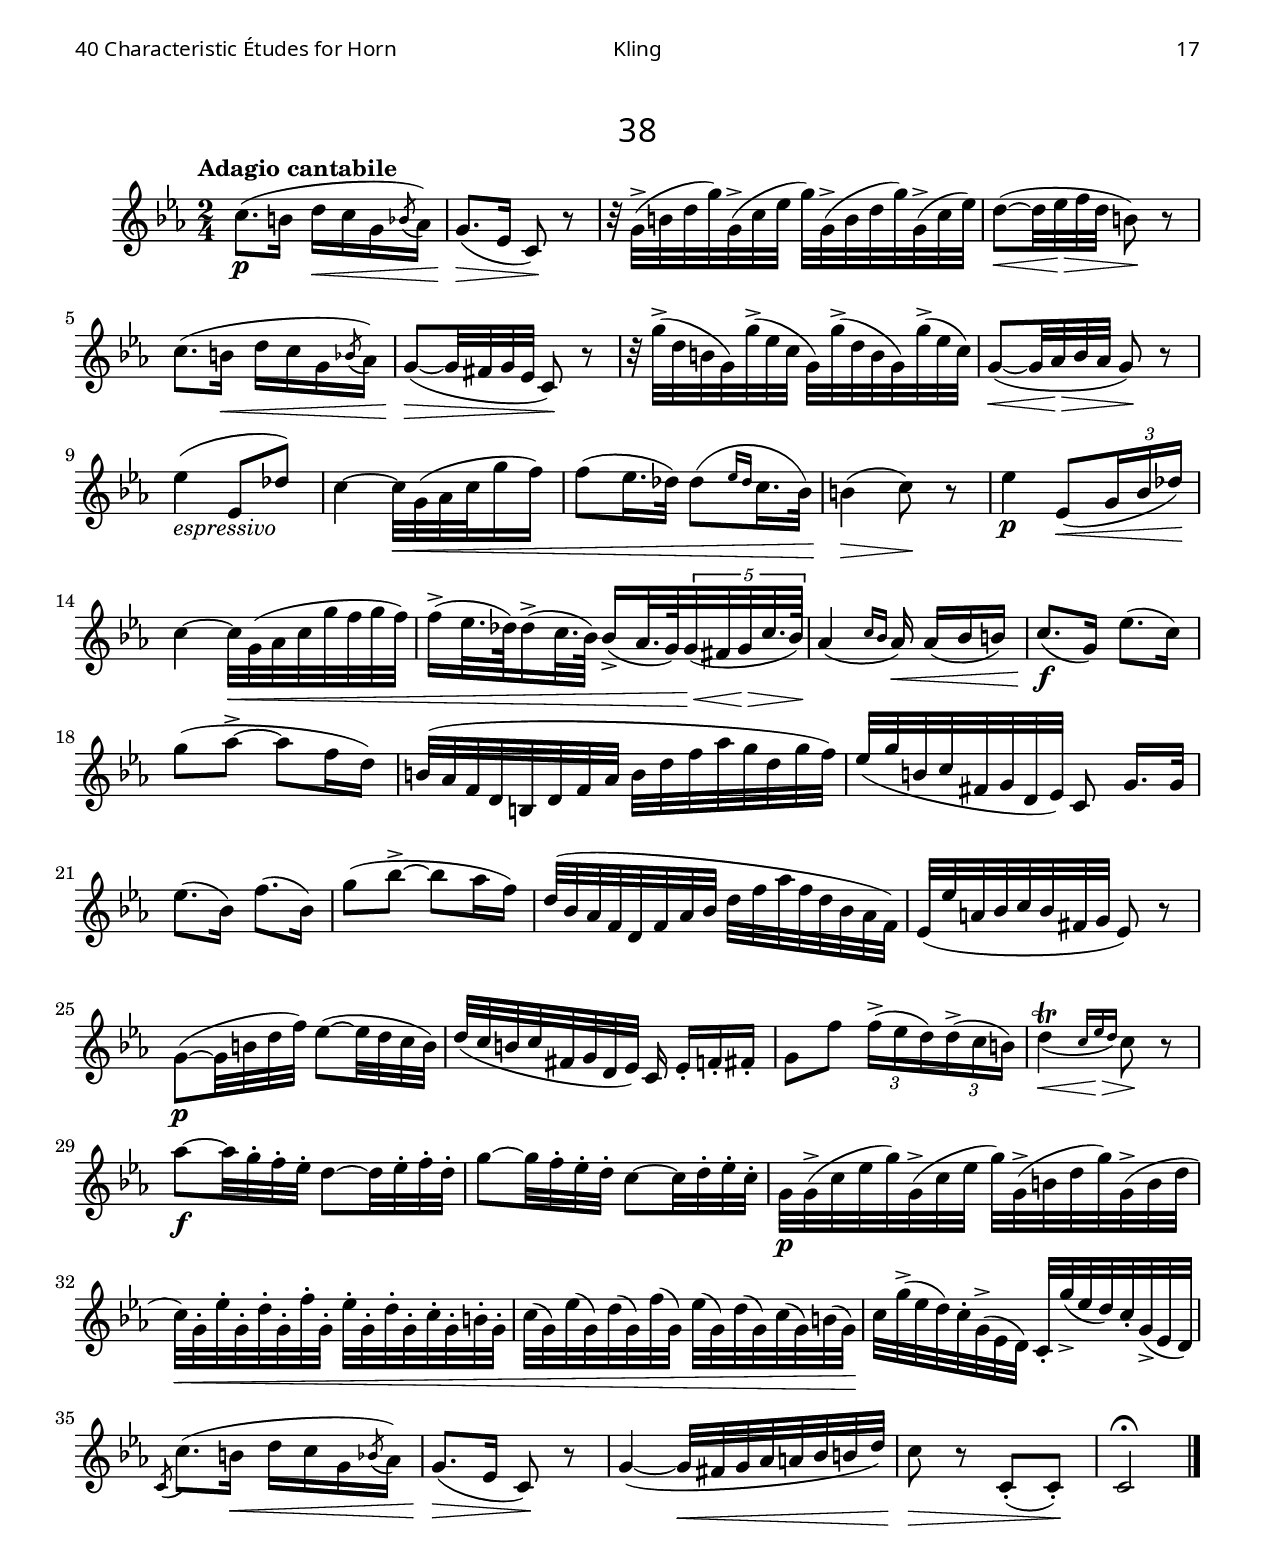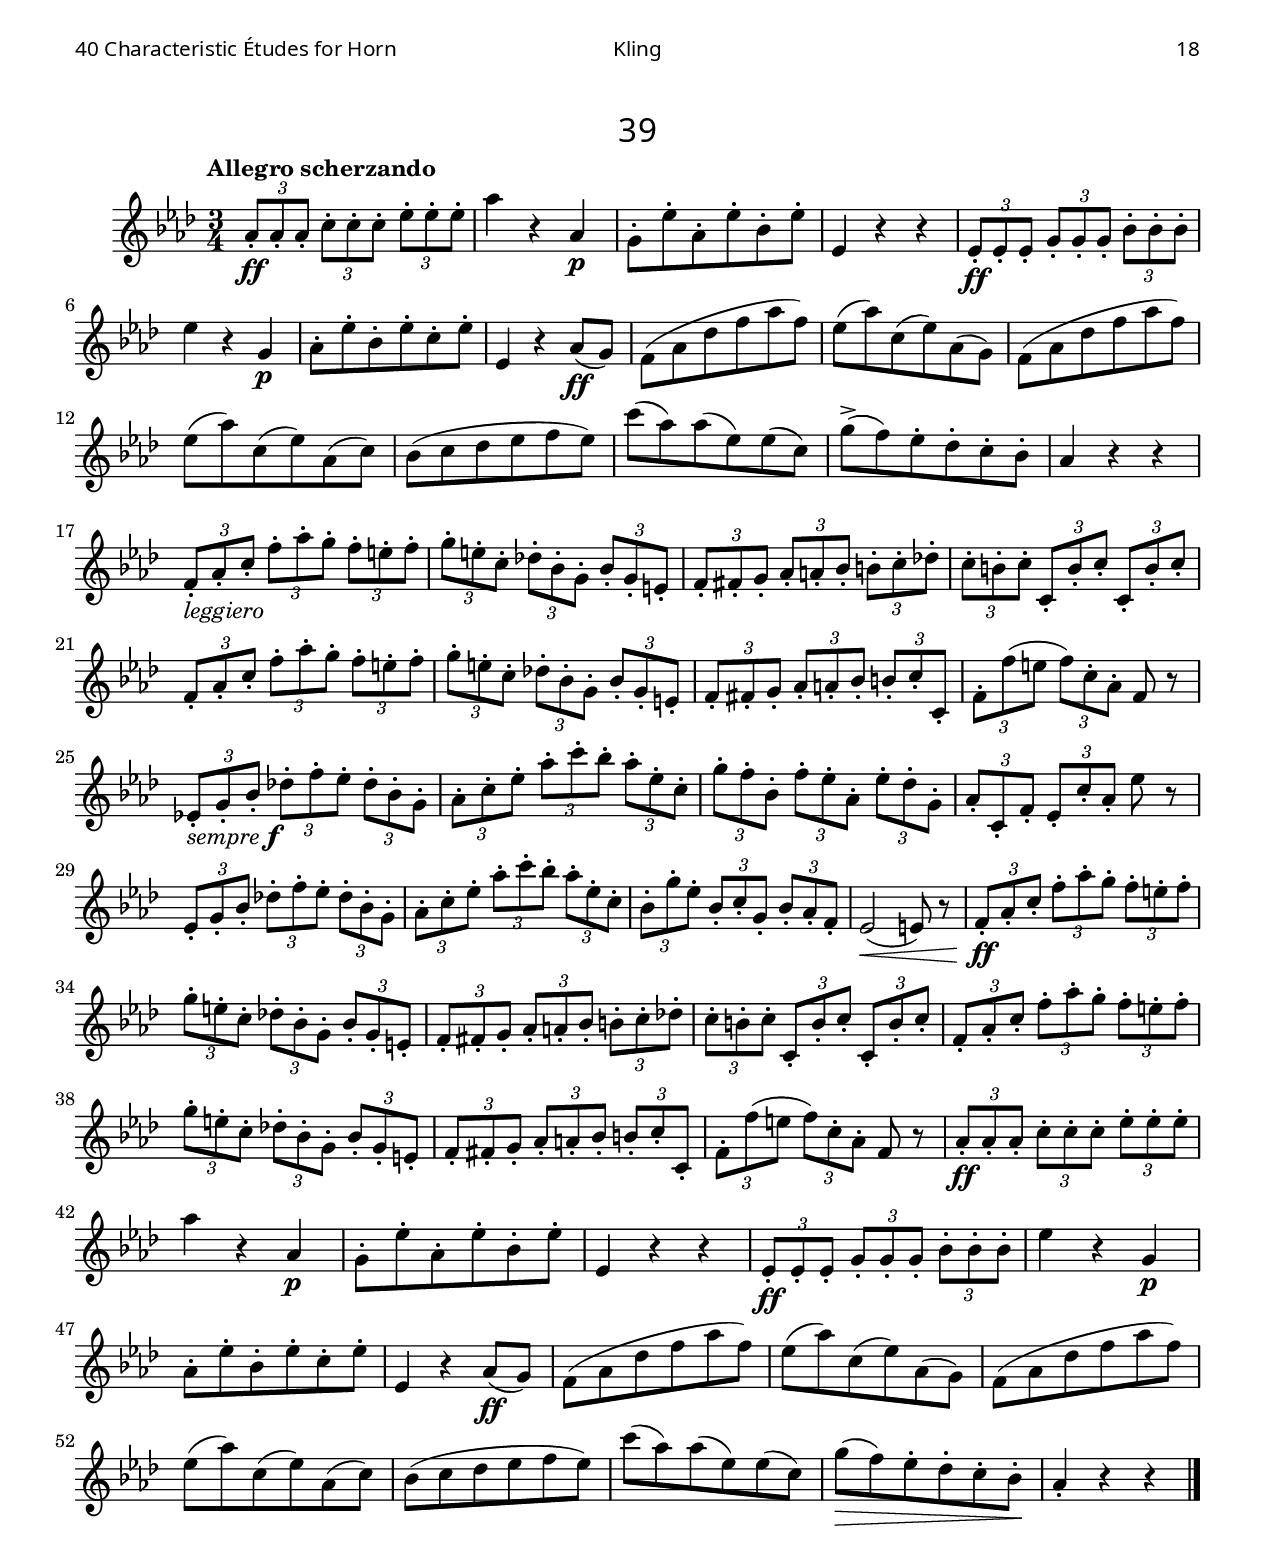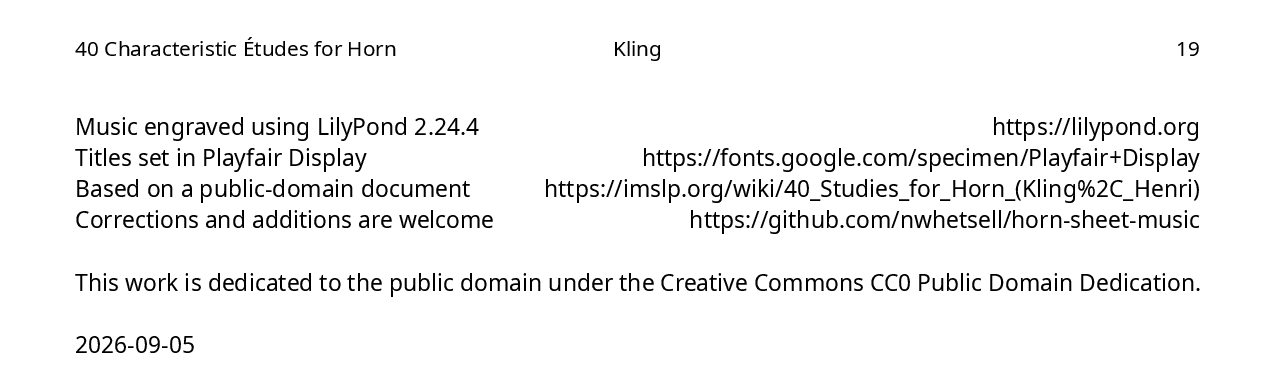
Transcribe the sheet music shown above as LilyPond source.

\version "2.22.0"

\include "../titling.ily"
\include "settings.ily"

\pointAndClickOff

\layout {
  \context {
    \Score
    #(if preserve-line-breaks? #{
      \override NonMusicalPaperColumn.line-break-permission = ##f
    #})
    \override TupletBracket.bracket-visibility = #'if-no-beam
  }
}

\header {
  title = "40 Characteristic Études for Horn"
  instrument = "Horn in F"
  composer-first-name = "Henri"
  composer-last-name = "Kling"
}

\book {
  \score {
    \header { piece = "2" }
    \new Staff <<
      \new Voice { \version "2.22.0"

\language "english"

\relative {
  \transposition f

  \tempo "Moderato"

  \key c \major
  \time 4/4

  g'4.( \p a16 g e8) r c r |
  f8. a16 c4~8. b16 d8 c16 a |
  g4.( a16 g e8) r c r |
  d8. g16 f-sharp8. a16 g4 r |
  g4.( a16 g e8) r c r |
  f8( \< g a b) \acciaccatura d c( \> d c a) |
  g( \< e'^\markup { \italic "rit." }) c a g \> f d8. g16 \! |
  \tempo "a tempo"
  c,4 r r2 |
  f4.( g16 f e8) d-. e-. f-. |
  g4-. c-. e-. r |
  f,4.( g16 f e8) d-. e-. f-. |
  g4-. e'-. g8\fermata f16-. e-. d-. c-. b-. a-. |
  g4.( a16 g f8) e-. d-. e-. |
  f16( g f e f g a b c b c b \acciaccatura d8 c16 b c a) |
  \acciaccatura g8 g'16 f e d c b a g d' c b a g32( a f g e f d g) |
  c,4\fermata r r2 | \bar "||"

  g'8-. c16( b d c e c) f-sharp,4( g8) r |
  a8-. d16( c-sharp e d f d) g-sharp,4( a8) r |
  a16( g f-sharp g) c( b a-sharp b) e( d c-natural! b) a( g a f) |
  e16( c) e-. g-. f( d) f-. a-. g8 r r4 |
  g8-. a16-. b-. c-. d-. e-flat-. e-. f-sharp,4( g8) r |
  a8-. b16-. c-. c-sharp-. d-. e-. f-. g-sharp,4( a8) r |
  g8 c16( e g8) c,16( e g f) d-. b-. g( a) f-. d-. |
  c8-. e16-. f-. g8-. a16-. b-. c8-. r r4 |
  d4.( e16 d c8) b-. c-. d-. |
  e8. d16 c8. b16 a8. g16 f8. e16 |
  f4.( g16 f e8) d-. e-. f-. |
  g4\trill_\markup { \italic "rit." }( \grace { f-sharp16 g } c4\trill \grace { b16 c } e4\trill \grace { d-sharp16 e } g8) r |
  \tempo "a tempo"
  \repeat unfold 2 { c,8-. d16( c) b-flat( g) e-. c-. } |
  c'8 r f,16( a) c-. f-. a( g) f-. e-. d-. c-. b-. a-. |
  g8-. c16( e g8) c,16( e g f) d-. b-. g( a) f-. d-. |
  c8-. e16-. f-. g8-. a16-. b-. c8 r r4 | \bar "||"

  g8-._\markup { \italic "leggiero" } a16-. b-. c-. d-. e-. f-. g8-. r g,-. r |
  a8-. b16-. c-. d-. e-. f-. g-. a8-. r a,-. r |
  g8-. a16-. b-. c-. d-. e-. f-. g8-. r g,-. r |
  f'16-. g-. a8-. d,16-. e-. f8-. b,16-. c-. d8-. f,16-. g-. a-flat8-. |
  g8-. a-natural!16-. b-. c-. d-. e-. f-. g8-. r g,-. r |
  a8-. b16-. c-. d-. e-. f-. g-. a8-. r a,-. r |
  g8-. a16-. b-. c-. d-. e-. f-. g8-. r g-. r |
  c,4 r r2 |
  \repeat unfold 2 {
    \repeat unfold 2 { f16( d) b-. g-. a( g) b-. d-. } |
    e16( c) g-. e-. c'( g) e-. c-. e( g) c-. e-. g8-. r |
  }
  g16( f) e-. d( e d) c-. b-flat( c b-flat) a-. g( a g) f-. e( |
  a'16 g) f-. e( f e) d-. c( d c) b-. a( b a) g-. f-. |
  \repeat unfold 2 { g'16( f) e-. d-. c-. b-. a-. g-. } |
  c8 r r4 r2 |
  \repeat unfold 2 { f16( d) b-. g-. a-flat( g) b-. d-. } |
  e16( c,) d-. e-. f-. g-. a-. b-. c-. d-. e-. f-. g8-. r |
  \repeat unfold 2 { a-flat,16( g) b-. d-. f( d) b-. g-. } |
  e'16-. c,-. d-. e-. f-. g-. a-. b-. c( b) d( c) e( d) f( e) |
  g16( a) f( g) e( f) d( e) c( d) b-flat( c) a( b-flat) g( a) |
  f8 c8->~8 d16-. e-. f-. g-. a-. b-natural!-. c-. d-. e-. f-. |
  g8 g4-> g8~( g16 f) e-. d-. c-. b-. a-. g-. |
  c4 r r2 | \bar "|."
}
 }
      #(if preserve-line-breaks? #{ \new Voice { \version "2.22.0"

{
  s1*5 \break
  s1*7 \break
  \repeat unfold 3 { s1*4 \break }
  s1*5 \break
  \repeat unfold 5 { s1*4 \break }
  s1*3 \break
}
 } #})
    >>
  }

  \score {
    \header { piece = "7" }
    \new Staff <<
      \new Voice { \version "2.22.0"

\include "settings.ily"

\language "english"

\relative {
  \transposition f

  \tempo "Allegro animato"

  \key c \major
  \time 4/4

  \tuplet 3/2 4 { c'8-._\markup { \dynamic "f" \italic "staccato" } c-sharp-. d-. d-sharp-. e-. f-. f-sharp-. g-. g-sharp-. a-. a-sharp-. b-. } |
  c8( \tuplet 3/2 { d16 c b } c8) e-. g,8( \tuplet 3/2 { a16 g f-sharp } g8) c-. |
  e,8( \tuplet 3/2 { f16 e d-sharp } e8) g-. c,4 r |
  \tuplet 3/2 4 { g8-. g-sharp-. a-. a-sharp-. b-. c-. c-sharp-. d-. d-sharp-. e-. f-. f-sharp-. } |
  g8( \tuplet 3/2 { a16 g f-sharp } g8) b-. d,8( \tuplet 3/2 { e16 d c-sharp } d8) g-. |
  b,8( \tuplet 3/2 { c16 b a-sharp } b8) d-. g,4 r |
  \tuplet 3/2 4 {
    c'8-. b-. b-flat-. a a-flat-. g-. g-flat-. f-. e-. e-flat-. d-. d-flat-. |
    d-natural'!8-. d-flat-. c-. b-. b-flat-. a a-flat-. g-. g-flat-. f-. e-. e-flat-. |
    e-natural'!8-. e-flat-. d-. d-flat-. c-. b-. b-flat-. a a-flat-. g-. g-flat-. f-. |
    f'8-. e-. e-flat-. d-. d-flat-. c-. b-. b-flat-. a a-flat-. g-. g-flat-. |
  }
  g-natural!8( \tuplet 3/2 { a16 g f-sharp } g8) c-. b8( \tuplet 3/2 { c16 b a-sharp } b8) d-. |
  \tuplet 3/2 4 { c8-. e-. g,-. c-. e,-. g-. } c,4-. r |

  <> \tweak X-offset #-1 \p \tuplet 3/2 4 { \repeat unfold 2 { b'8( d) g,-. } \repeat unfold 2 { c( d) a-. } } |
  \tuplet 3/2 4 { b8( d) c-sharp-. c-. b-. a-. } g4 \tuplet 3/2 { d8-. g-. b-. } |
  \tuplet 3/2 4 { \repeat unfold 2 { c8( d) d,-. } \repeat unfold 2 { b'( d) d,-. } } |
  \tuplet 3/2 4 { f-sharp8( a) g-sharp-. g-. f-sharp-. e-. } d4 \tuplet 3/2 { d8( g) a-. } |
  \tuplet 3/2 4 {
    <> \cresc \repeat unfold 2 { b8-. d( g,) } \repeat unfold 2 { c-. e( g,) } |
    d'8-. g( f-sharp) e-. d-. c-. b-. a-. g-. f-natural! e-. d-sharp-. |
    d-natural!8-. e-. f-sharp-. g-. a-. b-. c( b) c-. d-. e-. f-sharp-. |
  }
  \tuplet 3/2 4 { g8-. \tweak X-offset #-1 \f d-. b-. g-. d-. b-. } g4 r |
  \tuplet 3/2 4 { f''8-. d-. b-. g-. d-. b-. } g4 r |
  \tuplet 3/2 4 { e''8-. c-. g-. e-. c-. g-. } c,4 r |

  \barNumberCheck #23
  \cadenzaOn
  \tuplet 3/2 4 { d''8-.[ b-. g-.] f-.[ d-. b-.] } g4\fermata(
  \magnifyMusic \cadenza-magnification {
    f-sharp16^\markup { \normalsize \italic "ad lib." }[ g f-sharp g f-sharp g] a-flat8.[ g16] a8.[ \< g16] b-flat8.[ g16] b8.[ g16])
  }
  \cadenzaOff \bar "|"
  \set Score.currentBarNumber = #24

  \tempo "a tempo"
  \tuplet 3/2 4 { c8-. \f c-sharp-. d-. d-sharp-. e-. f-. f-sharp-. g-. g-sharp-. a-. a-sharp-. b-. } |
  c8( \tuplet 3/2 { d16 c b } c8) e-. g,8( \tuplet 3/2 { a16 g f-sharp } g8) c-. |
  e,8( \tuplet 3/2 { f16 e d-sharp } e8) g-. c,4 r |
  \tuplet 3/2 4 { g8-. g-sharp-. a-. a-sharp-. b-. c-. c-sharp-. d-. d-sharp-. e-. f-. f-sharp-. } | \break
  g8( \tuplet 3/2 { a16 g f-sharp } g8) b-. d,8( \tuplet 3/2 { e16 d c-sharp } d8) g-. |
  b,8( \tuplet 3/2 { c16 b a-sharp } b8) d-. g,4 r |
  \tuplet 3/2 4 {
    c'8-. b-. b-flat-. a a-flat-. g-. g-flat-. f-. e-. e-flat-. d-. d-flat-. |
    d-natural'!8-. d-flat-. c-. b-. b-flat-. a a-flat-. g-. g-flat-. f-. e-. e-flat-. |
    e-natural'!8-. e-flat-. d-. d-flat-. c-. b-. b-flat-. a a-flat-. g-. g-flat-. f-. |
    f'8-. e-. e-flat-. d-. d-flat-. c-. b-. b-flat-. a a-flat-. g-. g-flat-. |
  }
  g-natural!8( \tuplet 3/2 { a16 g f-sharp } g8) c-. b8( \tuplet 3/2 { c16 b a-sharp } b8) d-. |
  \tuplet 3/2 4 { c8-. e-. g,-. c-. e,-. g-. } c,4 r | \bar "|."
}
 }
      #(if preserve-line-breaks? #{ \new Voice { \version "2.22.0"

{
  s1*3 \break
  \repeat unfold 4 { s1*4 \break }
  s1*3 s4*3 s16*6 s4*4 \break
  \repeat unfold 2 { s1*4 \break }
}
 } #})
    >>
  }

  \score {
    \header { piece = "11" }
    \new Staff <<
      \new Voice { \version "2.22.0"

\language "english"

\relative {
  \transposition f

  \tempo "Andante con moto"

  \key a \minor
  \time 4/4

  \partial 4 { e'8. \p e16 } |
  a4_\markup { \italic "espressivo" }( \< e'-. e-. e-.) |
  e4( \> f,4~4) \! f8. f16 |
  e4.( f-sharp8 \< g-sharp a b c) |
  a8.( \> c16 b8. c16 a4) \! e8. e16 |
  a8( \< e') e-. e-. e-. e-. e-. e-. |
  e8( \> f,) f4~4 \! f8. f16 |
  e8( d-sharp \< e f-sharp g-sharp a b c) |
  a8.( \> c16 b8. c16 a4) \! a8. \f b16 |

  c4( g') g g |
  a8. g16 f4~8. e16 d8. c16 |
  b4( g'8.) f16 a,4( f'8.) e16 |
  d16( c e a g4~4) a,8. b16 |
  c4( e) c' b |
  a8. g16 f4~8. e16 d8. c16 |
  \tuplet 3/2 4 { b8( a') g-. a,( g') f-. g,( f') e-. f,( e') d-. } |

  c2. d16( \p c b a) |
  g-sharp4->( e'8) r a,4->( e'8) r |
  b8->( e) e4~4 d16( c b a) |
  g-sharp8->( e') e4 a,8->( e') e4 |
  b8->( e) e4~8 d16( e f e d c) |
  \stemUp b4-.^\markup { \italic "rit." }( a-. g-sharp-. f-.) \stemNeutral |
  e4.( g-sharp16 f e4\fermata) \tempo "a tempo" e8. e16 |

  a4( \< e'-. e-. e-.) |
  e4( \> f,4~4) \! f8. f16 |
  e4.( f-sharp8 \< g-sharp a b c) |
  a8.( \> c16 b8. c16 a4) \! e8. e16 |
  a8( \< e') e-. e-. e-. e-. e-. e-. |
  e8( \> f,) f4~4 \! f8. f16 |
  e8( d-sharp \< e f-sharp g-sharp a b c) |
  a8.( \> c16 b8. c16) \! a8.( e'16 d-sharp8. e16) |
  a,8.( c16 b8. c16) \! a8.( e16 g-sharp8. e16) |
  a4~( a16 \cresc e) f-sharp-. g-sharp-. a( g-sharp) a-. b-. c( b) c-. d-. |
  e4~( e16 a,) b-. c-. d( c) d-. d-sharp-. e-. f-. f-sharp-. g-sharp-. |
  a4 \f r c,4.. \pp c16 |
  \partial 2. { a2 r4 } | \bar "|."
}
 }
      #(if preserve-line-breaks? #{ \new Voice { \version "2.22.0"

{
  s4 s1*5 \break
  \repeat unfold 3 { s1*5 \break }
  s1*6 \break
  s1*5 \break
}
 } #})
    >>
  }

  \score {
    \header { piece = "19" }
    \new Staff <<
      \new Voice { \version "2.22.0"

\language "english"

\relative {
  \transposition f

  \tempo "Allegro scherzando"

  \key g \major
  \time 2/4

  \tuplet 3/2 { d''16( \mf e d) } b8-. \tuplet 3/2 { b16( c b) } g8-. |
  \tuplet 3/2 { g16( a g) } d8-. d4-> |
  b16-. d-. g-. b-. d-. g,-. b-. d-. |
  e16-. r b-. r \tuplet 3/2 { c16( d c) } a8-. |
  \tuplet 3/2 { c16( d c) } a8-. \tuplet 3/2 { a16( b a) } f-sharp8-.
  \tuplet 3/2 { f-sharp16( g f-sharp) } d8-. d4-> |
  a16-. d-. f-sharp-. a-. d-. d,-. f-sharp-. a-. |
  d16-. r a-. r \tuplet 3/2 { b16( c b) } g8-. |
  \tuplet 3/2 { d'16( e d) } b8-. \tuplet 3/2 { b16( c b) } g8-. |
  \tuplet 3/2 { g16( a g) } d8-. d4-> |
  b16-. d-. g-. b-. d-. g,-. b-. d-. |
  g16-. r f-sharp-. r \tuplet 3/2 { e16( f-sharp e) } c8-. |
  a16-. g-sharp-. a-. b-. c-. b-. c-. e-. |
  g-natural,!16-. f-sharp-. g-. a-. b-. a-. b-. d-. |
  d,16-. e-. f-sharp-. g-. a-. b-. c-. d-. |
  g8-. d-. g,,-. r |

  \tuplet 3/2 8 { a'16\(( \f b a) g( a g) f-sharp( g f-sharp) e( f-sharp e)\) } |
  d8( d') a4-^ |
  \tuplet 3/2 8 { a16\(( b a) g( a g) f-sharp( g f-sharp) e( f-sharp e)\) } |
  d8( f-sharp') d4-> |
  \tuplet 3/2 8 { c-sharp16\(( d c-sharp) b( c-sharp b) a( b a) g( a g)\) } |
  f-sharp16-. d-. f-sharp-. a-. d4-> |
  b16-. g-. b-. d-. g4-> |
  f-sharp16-. d-. a-. f-sharp-. d4-> |
  \tuplet 3/2 8 { a'16\(( b a) g( a g) f-sharp( g f-sharp) e( f-sharp e)\) } |
  d16-. f-sharp-. a-. d-. a4-^ |
  \tuplet 3/2 8 { a16\(( b a) g( a g) f-sharp( g f-sharp) e( f-sharp e)\) } |
  d16-. f-sharp-. a-. f-sharp'-. d4-> |
  \tuplet 3/2 8 { c-sharp16\(( d c-sharp) b( c-sharp b) a( b a) g( a g)\) } |
  f-sharp16-. d-. f-sharp-. a-. g-. e-. g-. b-. |
  a16-. f-sharp-. a-. d-. c-sharp-. a-. c-sharp-. e-. |
  \repeat unfold 2 { d4~( d16 c-sharp e d) | }
  \override Stem.details.beamed-lengths = #'(4)
  \repeat unfold 4 { d16( c-sharp e d) } |
  \revert Stem.details.beamed-lengths
  d16( e c-natural! d b c a b |
  g16 a f-sharp g e f-sharp d e) |
  c-natural!16( d e f-sharp g f-sharp g g-sharp |
  a8) r r4 |
  a-sharp8-. r r4 |
  b8-. r r4 |
  c8-. r r4 |
  c-sharp8-. r r4 |

  \tuplet 3/2 { d16( e d) } b8-. \tuplet 3/2 { b16( c b) } g8-. |
  \tuplet 3/2 { g16( a g) } d8-. d4-> |
  b16-. d-. g-. b-. d-. g,-. b-. d-. |
  e16-. r b-. r \tuplet 3/2 { c16( d c) } a8-. |
  \tuplet 3/2 { c16( d c) } a8-. \tuplet 3/2 { a16( b a) } f-sharp8-.
  \tuplet 3/2 { f-sharp16( g f-sharp) } d8-. d4-> |
  a16-. d-. f-sharp-. a-. d-. d,-. f-sharp-. a-. |
  d16-. r a-. r \tuplet 3/2 { b16( c b) } g8-. |
  \tuplet 3/2 { d'16( e d) } b8-. \tuplet 3/2 { b16( c b) } g8-. |
  \tuplet 3/2 { g16( a g) } d8-. d4-> |
  b16-. d-. g-. b-. d-. g,-. b-. d-. |
  g16-. r f-sharp-. r \tuplet 3/2 { e16( f-sharp e) } c8-. |
  a16-. g-sharp-. a-. b-. c-. b-. c-. e-. |
  g-natural,!16-. f-sharp-. g-. a-. b-. a-. b-. d-. |
  d,16-. e-. f-sharp-. g-. a-. b-. c-. d-. |
  g8-. d-. g,,-. r |

  \repeat unfold 2 {
    \tuplet 3/2 8 { d''16\(( e d) c( d c) b( c b) a( b a)\) } |
    g8( g') d4-^ |
  }
  \tuplet 3/2 8 {
    e16( f-sharp e) d( c d) c( b c) a( b a) |
    d16( e d) c( d c) b( c b) g( a g) |
  }
  d16-. e-. f-sharp-. g-. a-. b-. c-. d-. |
  \repeat unfold 2 {
    g,16( f-sharp) g-. b-. e->( d) b-. g-. |
    f-sharp16( e-sharp) f-sharp-. a-. e-natural'!->( d) c-. a-. |
  }
  g16-. g,-. b-. d-. g-. b,-. d-. g-. |
  b16-. d,-. g-. b-. d-. g,-. b-. d-. |
  g8-. r r4 |
  g,8-. r r4 |
  g,2-^ | \bar "|."
}
 }
      #(if preserve-line-breaks? #{ \new Voice { \version "2.22.0"

{
  s2*4 \break
  \repeat unfold 3 { s2*5 \break }
  s2*6 \break
  \repeat unfold 3 { s2*5 \break }
  s2*6 \break
  \repeat unfold 3 { s2*5 \break }
  \repeat unfold 2 { s2*4 \break }
  s2*6 \break
}
 } #})
    >>
  }

  \score {
    \header { piece = "20" }
    \new Staff <<
      \new Voice { \version "2.22.0"

\language "english"

\relative {
  \transposition f

  \tempo "Andante"

  \key e \minor
  \time 3/8

  \once \override Score.MetronomeMark.padding = #3
  \override Script #'avoid-slur = #'inside

  % This prevents beaming sextuplets together.
  \set Timing.beamExceptions = #'()

  \tuplet 6/4 8 {
    <>_\markup { \dynamic "p" \italic "legato" }
    \repeat unfold 3 { e'32( g b c-> b g) } |
    \repeat unfold 3 { f-sharp32( a b c-> b a) } |
    \repeat unfold 3 { f-sharp32( a b d-sharp-> b a) } |
    \repeat unfold 3 { e32( g b e-> b g) } |
    \repeat unfold 3 { f-sharp32( a c f-sharp-> c a) } |
    \repeat unfold 3 { g32( b e g-> e b) } |
    a32( b d-sharp f-sharp-> d-sharp b) f-sharp( a b d-sharp-> b a) d-sharp,( f-sharp a b-> a f-sharp) |
    \repeat unfold 3 { e32( g b c-> b g) } |
    \repeat unfold 2 { d32( g b c-> b g) } d( f-sharp a b-> a f-sharp) |
    \repeat unfold 2 { g32( b d e-> d b) } a( c d e-> d c) |
    b32( d e d b c) b( c b g a g) d( e d b c a) |
    g32( f-sharp g) b( a g) c( b a) d( c b) e( d c) f-sharp( e d-sharp) |
    e32( g b c-> b g) f-sharp( a b c-> b a) g( b d-sharp e-> b g) |
    a32( c d-sharp f-sharp-> d-sharp c) b( d-sharp e g-> e b) a( c d-sharp f-sharp, a c) |
    e,32( g b c, e a) b,( e g a, c f-sharp) g,( b e f-sharp, a c) |
    \repeat unfold 2 { b32( e g b-> g e) } b( d-sharp f-sharp a-> f-sharp d-sharp) |
    e32( g b c-> b g) a->( g e f-sharp-> e b) c->( b g a-> g d-sharp) |
    e32( f-sharp g g-sharp a a-sharp) b( c-sharp d-sharp e f-sharp g) a( b c c-sharp d d-sharp) |
  }
  e8~( \tuplet 6/4 8 { e32 a-sharp, b f-sharp g d-sharp) e( a-sharp, b f-sharp g d-sharp) } |
  e8-. e'-.( e-.) |
  e,4.\fermata | \bar "|."
}
 }
      #(if preserve-line-breaks? #{ \new Voice { \version "2.22.0"

{
  \repeat unfold 9 { s4.*2 \break }
}
 } #})
    >>
  }

  % Add vertical space above the next study.
  \markup { \vspace #0.25 }

  \score {
    \header { piece = "21" }
    \new Staff <<
      \new Voice { \version "2.22.0"

\include "settings.ily"

\language "english"

\relative {
  \transposition f

  \tempo "Larghetto"

  \key d \major
  \time 6/8

  \partial 8 { f-sharp'16-._\markup { \dynamic "p" \italic "espressivo" }( g-.) } |
  a4( f-sharp8) d'4( b8) |
  a8.( b16 g a f-sharp4) d16-.( e-.) |
  f-sharp4( a8) e4( a8) |
  f-sharp8.( e16 d b' a4) f-sharp16-.( g-.) |
  a4( \< f-sharp8) d'4( b8) |
  a16-. \! f-sharp'32( e) e( d) d( c-sharp) c-sharp( b) b( a) a8 r d,16-.( e-.) |
  f-sharp32( \< g a b c-sharp d e f-sharp g-> \! e c-sharp a) g-sharp( \> a c-sharp b a g f-sharp e \! d-sharp e b' a) |
  d,16 d32( c-sharp) d-. e-. f-sharp-. g-. a-. b-. c-sharp-. d-. d,8 r r |

  e4( c-sharp'8) a8.( g-sharp16 b a) |
  g-sharp32( \< a g-sharp f-sharp g-sharp a b c-sharp e d b g-sharp \! e4) r8 |
  e4( d'8) b8.( a-sharp16 c-sharp b) |
  a-natural!32( \< b a g-sharp a b c-sharp d e f-sharp g-sharp a) \! a,8 r r |
  g-natural!8. \mf \< a16-.( c-sharp-. e-.) a8. e16-.( c-sharp-. a-.) |
  e'4( \f d8) g-sharp32( f-sharp) f-sharp( e) e( d) d( c-sharp) c-sharp( b) b( a) |
  f-sharp'32( e) e( d) d( c-sharp) c-sharp( b) b( a) a( g-sharp) e'( d) d( c-sharp) c-sharp( b) b( a) a( g-sharp!) g-sharp( f-sharp) |
  f8.( \ff d'16 c-sharp b) a-sharp8.( g-natural'!16 f-sharp e) |
  c-sharp!32->( d e d) a-sharp->( b c-sharp b) e-sharp,->( f-sharp g f-sharp) d( b) f-sharp'-. d-. b'( f-sharp) d'-. b-. f-sharp'( d) b'-. f-sharp-. |
  e( c-sharp) c-sharp( e) e( c-sharp) c-sharp( e) e( a) e( c-sharp) d( b) b( d) d( b g-sharp') f-sharp-. e-. d-. c-sharp b-. |
  a8.( \> e16 c-sharp' b) a4 \! r8 |
  a4.~( \p \< a16 b) c-sharp-. d-. e-. f-sharp-. \! |

  \barNumberCheck #21
  \cadenzaOn
  \tempo "Cadenza ad lib."
  \magnifyMusic \cadenza-magnification {
    g8.\fermata[ f-sharp16( a g)]
    f-sharp32[( g) e( f-sharp) d( e) c-sharp( d) b( c-sharp) a( b)] g[( a) f-sharp( g) e( f-sharp) d( e)] c-sharp4\fermata \bar ""
    e32[( g) b-flat-. c-sharp!-. e-.] g->[( e) c-sharp-. b-flat-. g-. e-.]
    d-sharp32->[( f-sharp) a-. c-. d-sharp-. f-sharp-.] a->[( f-sharp) d-sharp-. c-. a-. f-sharp-.] \bar ""
    f32->[( g-sharp) b-. d-. f-. g-sharp-.] b->[( g-sharp) f-. d-. b-. g-sharp-.]
    a32\fermata[( f-sharp) g-. a-. b( a) b-. c-sharp-.] d[( a) b-. c-sharp-. d( c-sharp) d-. e-.] f-sharp[( c-sharp) d-. e-. f-sharp( e) f-sharp-. g-.]
    a8\fermata[ \> g-sharp16-.( g-. f-sharp-. e-sharp-. e-. d-sharp-. d-. c-sharp-. c-. b-. a-sharp-.)] \!
  }
  a4\fermata f-sharp16-.[( \p g-.)]
  \cadenzaOff \bar "|"
  \set Score.currentBarNumber = #22

  \tempo "a tempo"
  a4( f-sharp8) d'4( b8) |
  a8.( b16 g a f-sharp4) d16-.( e-.) |
  f-sharp4( a8) e4( a8) |
  f-sharp8.( e16 d b' a4) f-sharp16-.( g-.) |
  a4( \< f-sharp8) d'4( b8) |
  a4( \f f-sharp'8) e4( b8) |
  d8. f-sharp,16( c-sharp' b) a(
    <<
      { e16 g8.\fermata f-sharp16) }
      { s32 s_\markup { \hspace #0.75 \musicglyph #"scripts.turn" } }
    >> |
  d8.\( f-sharp16( \> a f-sharp') d4\) \! r8 |
  a16( \p \< b c-sharp d e f-sharp g \> e c-sharp a g e) \! |
  f-sharp4( a8) d,8.( e16 f-sharp g) |
  a16( \< b c-sharp d e f-sharp g^\markup { \italic "rit." } \> e c-sharp a g e) \! |
  d8-. r f-sharp'-.( d-.) r f-sharp,-. |
  \partial 1*5/8 { d4.~4 } | \bar "|."
}
 }
      #(if preserve-line-breaks? #{ \new Voice { \version "2.22.0"

{
  s8 s2.*4 \break
  \repeat unfold 3 { s2.*3 \break }
  \repeat unfold 2 { s2.*2 \break }
  s2.*3 \break
  s4. s8*5 s4 s32*5 s32*6 s32*6 s32*6 \bar "" \break
  s32*6 s32*6 s8*6 s8 s16*11 s4 s8 \break
  s2.*7 \break
}
 } #})
    >>
  }

  \score {
    \header { piece = "25" }
    \new Staff <<
      \new Voice { \version "2.22.0"

\language "english"

\relative {
  \transposition f

  \tempo "Allegro scherzando"

  \key e \major
  \time 3/8

  b'4.~( \p \< |
  b8 g-sharp b |
  c-sharp8 g-sharp c-sharp) \! |
  d-sharp8( f-sharp8.-> e16) |
  d-sharp4.~ |
  d-sharp8. \< c-sharp16( \> b-sharp d-sharp) \! |
  c-sharp4.~ |
  c-sharp4 r8 |
  a4.~( \p \< |
  a8 f-sharp a |
  b8 f-sharp b) \! |
  c-sharp8( e8.-> d-sharp16) |
  c-sharp4.~ |
  c-sharp8. \< b16( \> a-sharp c-sharp) \! |
  b4.~ |
  b4 r8 |
  b4.~( \cresc |
  b8 g-sharp b |
  c-sharp8 g-sharp c-sharp) |
  d-sharp8( f-sharp8.-> e16) |
  d-sharp4.~ |
  d-sharp8. c-sharp16( b-sharp d-sharp) |
  c-sharp4.~ |
  c-sharp4 r8 |
  b4.~( \f \< |
  b8 a-sharp b |
  c-sharp8 e d-sharp) \! |
  g-sharp4( \ff f-sharp8) |
  e4.~ |
  e8. b16( g-sharp b) |
  e,4.~ |
  e8 r b'16-._\markup { \dynamic "p" \italic "leggiero" } r |

  \repeat unfold 2 { f-sharp'16-. r b,-. f-sharp'-. b,-. r } |
  \repeat unfold 2 { e16-. r b-. e-. b-. r } |
  b16( \< c-sharp) d-sharp-. e-. f-sharp-. g-sharp-. |
  a16( \> f-sharp) d-sharp-. \! b-. a-. f-sharp-. |
  e16( g-sharp) b-. c-sharp-. d-sharp-. e-. |
  b4 b16-. \p r |
  f-sharp'16-. b,-. f-sharp'-. r b,-. f-sharp'-. |
  b,16-. r f-sharp'-. b,-. f-sharp'-. r |
  e16-. b-. e-. r b-. e-. |
  b16-. r e-. b-. e-. r |
  a-sharp,16( \< g-sharp) f-sharp-. g-sharp-. a-sharp-. b-. |
  c-sharp16( d-sharp) e-. \! c-sharp-. a-sharp-. f-sharp-. |
  b16( \> d-sharp) b-. f-sharp-. d-sharp-. f-sharp-. \! |
  b,4 r8 |

  b'4.~_\markup { \dynamic "p" \italic "dolce" }( |
  b8 \acciaccatura d c b) |
  a8( \< e' d \! |
  f-sharp8 e c) |
  b4.~( |
  b8 a g) |
  d4.~ |
  d16 e-. f-sharp-. g-. a-. b-. |
  c16( f-sharp) f-sharp4-> |
  a,16( e') e4-> |
  d,16( d') d4-> |
  d,16( c') c8.->( b16) |
  g16( a) b-. c-. d-. e-. |
  d( e) f-sharp-. g-. f-sharp-. g-. |
  g,4.~( |
  g8 a a-sharp) |

  b4.~( |
  b8 \acciaccatura d-sharp! c-sharp! b) |
  a-sharp8( \< e' d-sharp! |
  f-sharp8 e c-sharp) \! |
  d-sharp4.~( |
  d-sharp8 c-sharp b) |
  f-sharp4.~( |
  f-sharp16 \< g-sharp) a-sharp-. b-. c-sharp-. d-sharp-. |
  e16( \f g-sharp) g-sharp4-> |
  c-sharp,16( e) e4-> |
  a-sharp,16( c-sharp) c-sharp4-> |
  f-sharp,16( d-sharp') d-sharp8.->( c-sharp16) |
  b4.~ |
  b16 a-sharp( \< c-sharp e g f-sharp) |
  b,4.~ \> |
  b16 \! a-sharp( \< c-sharp e g-sharp! f-sharp) \! |
  b,4.~ |
  b16 a-sharp( c-sharp e g f-sharp) |
  b,16-. a-sharp( c-sharp e g-sharp! f-sharp) |
  b,16^\markup { \italic "poco rit." }( \< a-sharp c-sharp b a-sharp c-sharp |
  b16 \> a-sharp c-sharp b d-sharp16.\fermata c-sharp32) |

  \tempo "a tempo"
  b4.~( \p \< |
  b8 g-sharp b |
  c-sharp8 g-sharp c-sharp) \! |
  d-sharp8( f-sharp8.-> e16) |
  d-sharp4.~ |
  d-sharp8. \< c-sharp16( \> b-sharp d-sharp) \! |
  c-sharp4.~ |
  c-sharp4 r8 |
  a4.~( \p \< |
  a8 f-sharp a |
  b8 f-sharp b) \! |
  c-sharp8( e8.-> d-sharp16) |
  c-sharp4.~ |
  c-sharp8. \< b16( \> a-sharp c-sharp) \! |
  b4.~ |
  b4 r8 |
  b4.~( \cresc |
  b8 g-sharp b |
  c-sharp8 g-sharp c-sharp) |
  d-sharp8( f-sharp8.-> e16) |
  d-sharp4.~ |
  d-sharp8. c-sharp16( b-sharp d-sharp) |
  c-sharp4.~ |
  c-sharp4 r8 |
  b4.~( \f \< |
  b8 a-sharp b |
  c-sharp8 e d-sharp) \! |
  g-sharp4( \ff \> f-sharp8) \! |
  
  e8_\markup { \italic "risoluto" } e,16-. g-sharp-. b-. e-. |
  d-sharp8 f-sharp,16-. a-. b-. d-sharp-. |
  e8 g-sharp,16-. b-. e-. g-sharp-. |
  a16->( f-sharp) d-sharp-. b-. a-sharp-. a-. |
  g-sharp8 e16-. g-sharp-. b-. e-. |
  d-sharp8 f-sharp,16-. a-. b-. d-sharp-. |
  e8 g-sharp,16-. b-. e-. g-sharp-. |
  a16( f-sharp) d-sharp-. b-. a-. f-sharp-. |
  e4 r8 |
  e'4 r16 e, |
  e4.~ |
  e4.\fermata | \bar "|."
}
 }
      #(if preserve-line-breaks? #{ \new Voice { \version "2.22.0"

{
  \repeat unfold 3 { s4.*9 \break }
  s4.*7 \break
  \repeat unfold 2 { s4.*5 \break }
  s4.*6 \break
  \repeat unfold 2 { s4.*8 \break }
  s4.*9 \break
  \repeat unfold 2 { s4.*7 \break }
  \repeat unfold 2 { s4.*10 \break }
  s4.*8 \break
}
 } #})
    >>
  }

  \score {
    \header { piece = "27" }
    \new Staff <<
      \new Voice { \version "2.22.0"

\language "english"

\relative {
  \transposition f

  \tempo "Andante con moto"

  \key b \major
  \time 4/4

  \partial 4 { f-sharp'4( \p } |
  b4 \< d-sharp f-sharp g-sharp) |
  f-sharp4~( \> \tuplet 3/2 { f-sharp8 d-sharp b } \! f-sharp4) \tuplet 3/2 { f-sharp8( b c-sharp } |
  d-sharp4) \< \tuplet 3/2 { f-sharp,8( b d-sharp } c-sharp4) \> \tuplet 3/2 { f-sharp,8( b c-sharp } \! |
  b4) b'( \> f-sharp) \! f-sharp, |
  f-sharp8( \< b) b( d-sharp) d-sharp( f-sharp) f-sharp( g-sharp) |
  f-sharp4~( \> \tuplet 3/2 { f-sharp8 d-sharp b } \! f-sharp4) \tuplet 3/2 { f-sharp8( b c-sharp } |
  d-sharp4) \< \tuplet 3/2 { f-sharp,8( b d-sharp } c-sharp4) \> \tuplet 3/2 { f-sharp,8( b c-sharp } \! |
  b2) r4 b8. \mf b16 |
  b8( \< e) e( g-sharp) g-sharp( b) a-sharp-. g-sharp-. |
  f-sharp4.( \> d-sharp8 b4) \! b8. b16 |
  \tuplet 3/2 4 { b8( \< e) e-. e( g-sharp) g-sharp-. g-sharp( b) b-. b( a-sharp) g-sharp-. } |
  f-sharp4~( \> f-sharp16 d-sharp f-sharp d-sharp b4) \! f-sharp4( |

  b4 \< d-sharp f-sharp a) |
  g-sharp4~( \> \tuplet 3/2 { g-sharp8 e b } \! g-sharp4) \tuplet 3/2 { g-sharp8( a-sharp b } |
  f-sharp4) \tuplet 3/2 { f-sharp8( \< b d-sharp } c-sharp4) \> \tuplet 3/2 { f-sharp,8( a-sharp c-sharp } \! |
  b4) \tuplet 3/2 { b'8( \> f-sharp d-sharp } b4) \! f-sharp4 |
  f-sharp8( \f \< b) b( d-sharp) d-sharp( f-sharp) f-sharp( a) \! |
  g-sharp4~( \tuplet 3/2 { g-sharp8 e b } g-sharp4) \tuplet 3/2 { g-sharp8( a-sharp b } |
  f-sharp4) \tuplet 3/2 { f-sharp8( \< b d-sharp } g-sharp4) \> \tuplet 3/2 { f-sharp8( g-sharp,) a-sharp-. } \! |
  b2 r4 b8. \p b16 |

  \tuplet 3/2 4 { b8( \< f-sharp b) c-sharp( f-sharp, c-sharp') d-sharp( f-sharp, d-sharp') c-sharp( f-sharp, c-sharp') } \! |
  b4 f-sharp'->( d-sharp) b8. b16 |
  \tuplet 3/2 4 { b8( \< f-sharp b) c-sharp( f-sharp, c-sharp') d-sharp( f-sharp, d-sharp') \stemUp e( f-sharp, d-sharp') \! \stemNeutral } |
  b4~ \tuplet 3/2 { b8 f-sharp( d-sharp') } b4~ \tuplet 3/2 { b8 f-sharp( \> d-sharp') } |
  \repeat unfold 2 { \tuplet 3/2 { b8( f-sharp d-sharp') } } \repeat unfold 2 { b16( f-sharp d-sharp' f-sharp,) } |
  b4~^\markup { \italic "rit." }( \p \tuplet 3/2 { b8 d-sharp f-sharp) } b4~( \tuplet 3/2 { b8 f-sharp d-sharp) } |
  b4~( \tuplet 3/2 { b8 f-sharp d-sharp) } b4~( \tuplet 3/2 { b8 d-sharp f-sharp) } |
  \partial 2. {
    <<
      { b2\fermata r4 }
      {
        \override Hairpin.minimum-length = #3
        s4*2/3 \< s \> s \!
        \revert Hairpin.minimum-length
      }
    >>
  } | \bar "|."
}
 }
      #(if preserve-line-breaks? #{ \new Voice { \version "2.22.0"

{
  s4 s1*4 \break
  s1*4 \break
  s1*5 \break
  \repeat unfold 2 { s1*4 \break }
  s1*3 \break
}
 } #})
    >>
  }

  \score {
    \header { piece = "30" }
    \new Staff <<
      \new Voice { \version "2.22.0"

\language "english"

\relative {
  \transposition f

  \tempo "Allegro moderato"

  \key f \major
  \time 4/4

  \partial 4 { c''8. \mf c16 } |
  a8 r c8. c16 a8 r c8. c16 |
  c16( b-flat a b-flat g4) r b-flat8. b-flat16 |
  g8 r b-flat8. b-flat16 g8 r b-flat8. b-flat16 |
  b-flat16( a g a f4) r f8. \f a16 |
  c4 a8. c16 f4 c8. f16 |
  a8-. r f4->~4 c8.->( \p f16) |
  c8 r a8.->( c16) b-flat8 r g8.->( b-flat16) |
  a8 r a16( \pp b-flat c b-flat a8) r f8. \ff a16 |
  c4 a8. c16 f4 c8. f16 |
  a8-. r f4->~4 c8.->( \p f16) |
  c8 r a8.->( c16) b-flat8 r g8.->( a16) |
  f4 f'16( \f e f e f4) r |

  c4 \ff c8.\trill( b32 c) d4 d8.\trill( c-sharp32 d) |
  e8.( c16 e8) r e-. \p r f-. r |
  g8-. \< r f-. r e-. r d-. r |
  d16( \f c b c b c b c) e( d c-sharp d c-sharp d c-sharp d) |
  e8.( c16 e8) r e-. \p g,-. f'-. g,-. |
  g'8-. g,-. f'-. g,-. e'-. g,-. d'-. g,-. |
  c8 r c4~ \> c4\fermata c8. \mf c16 |

  a8 r c8. c16 a8 r c8. c16 |
  c16( b-flat a b-flat g4) r b-flat8. b-flat16 |
  g8 r b-flat8. b-flat16 g8 r b-flat8. b-flat16 |
  b-flat16( a g a f4) r f8. \f a16 |
  c4 a8. c16 f4 c8. f16 |
  a8-. r f4->~4 c8.->( \p f16) |
  c8 r a8.->( c16) b-flat8 r g8.->( b-flat16) |
  a8 r a16( \pp b-flat c b-flat a8) r f8. \ff a16 |
  c4 a8. c16 f4 c8. f16 |
  a8-. r f4->~4 c8.->( \p f16) |
  c8 r a8.->( c16) b-flat8 r g8.->( a16) |
  \partial 2. {
    f4 f'16( \f c) a-. c-. f,4 | \bar "||"
    \once \override Score.RehearsalMark.break-visibility = #begin-of-line-invisible
    \once \override Score.RehearsalMark.font-size = #0
    \mark \markup { \musicglyph #"scripts.ufermata" }
  } |
  \partial 4 { c'16_\markup { \dynamic "mf" \italic "legato" }( b d c | }

  a8) r c16( b d c a8) r c16( b d c) |
  c16( b-flat! a b-flat g4) r b-flat16( a c b-flat |
  g8) r b-flat16( a c b-flat g8) r b-flat16( a c b-flat) |
  b-flat16( a g a f4) r f16( \f c) f-. a-. |
  c4 a16( f) a-. c-. f4 c16( a) c-. f-. |
  a8 r f4->~4 c16( \p a) c-. f-. |
  c8 r a16( f) a-. c-. b-flat8 r g16( e) g-. b-flat-. |
  a8 r f4->~4 \tuplet 5/4 { f16-. \ff g-. a-. b-flat-. b-. } |
  c4 \tuplet 5/4 { a16-. b-flat-. c-. d-. e-. } f4 \tuplet 5/4 { c16-. d-. e-. f-. g-. } |
  a8 r f4->~ \f f4 \tuplet 5/4 { a16-. \p g-. f-. e-. d-. } |
  c8 r \tuplet 5/4 { f16-. e-. d-. c-. b-flat-. } a8 r \tuplet 5/4 { d16-. c-. b-flat-. a-. g-. } |
  f8 r f16( \f a) c-. f-. f,8 r r4 |

  c'16( \f g) e-. g-. c( g) c-. e-. d( b) g-. b-. d( b) d-. f-. |
  e16( c) g-. c-. e8 r e16( \p c) g-. e'-. f( d) g,-. f'-. |
  g16( \< e) g,-. g'-. f( d) g,-. f'-. e( c) g-. e'-. d( b) g-. b-. |
  d16( \f c b c b c b c) e16( d c-sharp d c-sharp d c-sharp d) |
  e16( c) e-. g-. e8 r e16( \pp c) g-. e'-. f( d) g,-. f'-. |
  g16( e) g,-. g'-. f( d) g,-. f'-. e( c) g-. e'-. d( b) g-. d'-. |
  c8 r c4~ \> c4\fermata \tuplet 6/4 { c16( \mf b d c b c) } |

  a8 r \tuplet 6/4 { c16( b d c b c) } a8 r \tuplet 6/4 { c16( b d c b c) } |
  \tuplet 6/4 { c16( b-flat! a b-flat d b-flat) } g4 r \tuplet 6/4 { b-flat16( a c b-flat a b-flat) } |
  g8 r \tuplet 6/4 { b-flat16( a c b-flat a b-flat) } g8 r \tuplet 6/4 { b-flat16( a c b-flat a b-flat) } |
  \tuplet 6/4 { b-flat16( a g a c a) } f4 r \tuplet 6/4 { f16( \f c) a-. c-. f-. a-. } |
  c4 \tuplet 6/4 { a16( f) c-. f-. a-. c-. } f4 \tuplet 6/4 { c16( a) f-. a-. c-. f-. } |
  a8-. r f4->~4 c16-. \p d-. e-. f-. |
  c8-. r a16-. b-flat-. c-. d-. b-flat8-. r g16-. a-. b-flat-. c-. |
  a8 r f4->~4 \tuplet 6/4 { f16( \ff e) f-. g-. a-. b-flat-. } |
  c4 \tuplet 7/4 { a16( g) a-. b-flat-. c-. d-. e-. } f4 \tuplet 7/4 { c16( b) c-. d-. e-. f-. g-. } |
  a8-. r f4->~4 c16-. \pp d-. e-. f-. |
  c8-. r a16-. b-flat-. c-. d-. b-flat8-. r g16-. a-. b-flat-. c-. |
  \partial 2. { f,8 r f'4-. \f f,-. } | \bar "|."
}
 }
      #(if preserve-line-breaks? #{ \new Voice { \version "2.22.0"

{
  s4 s1*4 \break
  s1*6 \break
  \repeat unfold 2 { s1*5 \break }
  s1*6 \break
  s1*4 s2. \break
  s4 s1*3 \break
  \repeat unfold 2 { s1*4 \break }
  \repeat unfold 4 { s1*3 \break }
  s1*4 \break
}
 } #})
    >>
  }

  \score {
    \header { piece = "31" }
    \new Staff <<
      \new Voice { \version "2.22.0"

\include "settings.ily"

\language "english"

\relative {
  \transposition f

  \tempo "Adagio espressivo"

  \key f \major
  \time 4/4

  f'2 \p c4.. a16 |
  f8. a16 \clef \bass-clef-name c,4~8 a16( \< c #(if (not (string=? bass-clef-name "bass^8")) #{ \clef "treble" #}) f a c f) |
  #(if (string=? bass-clef-name "bass^8") #{ \clef "treble" #}) a4~( \< a8 g32 a b-flat a c8..) \> b-flat32 \! a8.. f32 |
  f-sharp32( \< g a g b-flat a c b-flat d c b-flat a b-flat a g f) e4 \> r |
  g2 \p e4.. c16 |
  b-flat8. d16 g,4~8 e16( \< g b-flat c e g) |
  b-flat4~( \< b-flat8 a32 b-flat c b-flat d8..) \> c32 \! b-flat8.. g32 |
  g-sharp32( \< a b-flat a d c e f b, c g-sharp! a e f c a') f4 \! r |
  d'2-^ \ff \clef \bass-clef-name b-flat,,4-^~ \ff b-flat32 b-flat-. d-. #(if (not (string=? bass-clef-name "bass^8")) #{ \clef "treble" #}) f-. b-flat-. #(if (string=? bass-clef-name "bass^8") #{ \clef "treble" #}) f'-. b-flat-. d-. |
  c2-^ \ff \clef \bass-clef-name a,,4-^~ \ff a32 c-. #(if (not (string=? bass-clef-name "bass^8")) #{ \clef "treble" #}) f-. a-. c-. #(if (string=? bass-clef-name "bass^8") #{ \clef "treble" #}) f-. a-. c-. |
  b-flat32( c d c b-flat a g f) g( a b-flat a g f e d) e( f g f e d c b-flat) c( d e d c b-flat a g) |
  f2 r4 a'8.( c16) |

  <<
    { e2~( }
    {
      \override Hairpin.minimum-length = #3
      s4*2/3 \< s \> s \!
      \revert Hairpin.minimum-length
    }
  >> e16 d c-sharp32 d a b-flat) g8.( b-flat16) |
  <<
    { d2~( }
    {
      \override Hairpin.minimum-length = #3
      s4*2/3 \< s \> s \!
      \revert Hairpin.minimum-length
    }
  >> d16 c b32 c g-sharp a) f8.( a16) |
  <<
    { c2~( }
    {
      \override Hairpin.minimum-length = #3
      s4*2/3 \< s \> s \!
      \revert Hairpin.minimum-length
    }
  >> c16 b-flat f-sharp32 g d-sharp e) c( \< e g b-flat d \> c b-flat g) |
  g-sharp4~( \< g-sharp8~32 a f d' \! c4)
    <<
      { a8.( c16) }
      { s8 s^\markup { \musicglyph #"scripts.turn" } }
    >> |

  e32( \< d c-sharp d c-sharp d c-sharp d c-sharp \> d e d c-sharp d a b-flat \! g8) r
    <<
      { g8.( b-flat16) }
      { s8 s_\markup { \override #'(baseline-skip . 2) \halign #0 \center-column { \musicglyph #"scripts.turn" \tiny \sharp } } }
    >> |
  d32( \< c b c b c b c b \> c d c b c g-sharp a \! f8) r
    <<
      { f8.( a16) }
      { s8 s_\markup { \musicglyph #"scripts.turn" } }
    >> |
  c4~( \< c16 f a, d) c8( \> b-flat d, e) \! |
  f4~ f16 e32( d c b-flat a g f4) c'8. d16 |

  e-flat4~( e-flat16 d e-flat f g-> f e-flat d f-> e-flat d c) |
  b-flat4~( \tuplet 6/4 4 { b-flat16 f) b-flat-. d( b-flat) d-. f( d) f-. b-flat( f) b-flat-. d( b-flat) f-. b-flat( f) d-. }
  \override Script #'avoid-slur = #'inside
  e-natural!4~( e16 f g a b-flat c d c e-> d b-flat g) |
  \revert Script #'avoid-slur
  f4~32 g-. a-. b-flat-. c-. d-. e-. f-. f,4 c'8. d16 |

  e-flat4~( e-flat16 d e-flat f g-> f e-flat d f-> e-flat d c) |
  b-flat4~32 b-flat( d c b-flat a g f) f4 f8. f16 |
  e-natural!4~( e16 \< f g a b-flat c c-sharp d e \> d b-flat g) \! |
  f2~( f16 \< e g b-flat d \> c b-flat g) \! |
  f2~( f16 \< e g b-flat e \> d b-flat e,) |

  f2 \p c4.. a16 |
  f8. a16 c,4~8 f16-. \< a-. c-. f-. a-. c \! |
  f16->( c a d) c->( a f b-flat) a->( f c g') f->( c a c) |
  \clef \bass-clef-name f,2 c4.. \> a16 |
  f1\fermata \pp | \bar "|."
}
 }
      #(if preserve-line-breaks? #{ \new Voice { \version "2.22.0"

{
  \repeat unfold 2 { s1*4 \break }
  s1*3 \break
  s1*4 \break
  \repeat unfold 3 { s1*3 \break }
  s1*4 \break
}
 } #})
    >>
  }

  \score {
    \header { piece = "32" }
    \new Staff <<
      \new Voice { \version "2.22.0"

\language "english"

\relative {
  \transposition f

  \tempo "Andante"

  \key b-flat \major
  \time 9/8

  \partial 4. { d''4( \tweak X-offset #0 #(make-dynamic-script (markup #:dynamic "p" #:normal-text (#:italic "espress."))) e-flat8) } |
  f4.~( \< f8 g f d b-flat g) |
  f4.~ \> f8 d( \< e-flat f d' c) |
  b-flat8( \< a c e-flat g f e-flat g, a) |
  c8( \> b-flat d) f,4 \! r8 d'4( e-flat8) |
  f4.~( \< f8 g f d b-flat g) |
  f4.~ \> f8 d( \< e-flat f d' c) |
  b-flat8( \< a c e-flat g f e-flat g, a) |
  c4.( \> b-flat4) \! r8 a4( \mf b-flat8) |

  c16( d32 c) b16-. c-. d-. c-. f( g32 f) e16-. f-. g-. f-. a( b-flat32 a) g-sharp16-. a-. b-flat-. a-. |
  g16-. b-flat-. d,-. g-. b-flat,-. d-. g,-. b-flat-. d,-. g-. b-flat,-. d-. \repeat unfold 2 { g-. b-flat-. d-. } |
  e16( f32 e) d-sharp16-. e-. f-. e-. g( a32 g) f-sharp16-. g-. a-. g-. b-flat( c32 b-flat) a16-. g-. f-. e-. |
  f16-. a-. c,-. f-. a,-. c-. f,-. a-. c,-. f-. a,-. c-. \repeat unfold 2 { f-. a-. c-. } |
  e-flat!16( f32 e-flat) d16-. e-flat-. f-. e-flat-. c( d32 c) b16-. c-. d-. c-. a( b-flat32 a) g-sharp16-. a-. b-flat-. a-. |
  b-flat16-. d-. f,-. b-flat-. d,-. f-. b-flat,-. d-. f-. b-flat-. d-. f-. b-flat-. f-. d-. b-flat-. f-. d-. |
  c16-. f-. a-. c-. f-. a-. c-. a-. f-. c-. a-. f-. e-. g-. b-flat-. c-. e-. g-. |
  f16( g32 f) e16-. f-. a,-. c-. f,8 r r d'4( \p e-flat8) |
  
  f4.~( \< f8 g f d b-flat g) |
  f4.~ \> f8 d( \< e-flat f d' c) |
  b-flat8( \< a c e-flat g f e-flat g, a) |
  c8( \> b-flat d) f,4 \! r8 d'4( e-flat8) |
  f4.~( \< f8 g f d b-flat g) |
  f4.~ \> f8 d( \< e-flat f d' c) |
  b-flat8( \< a c e-flat g f e-flat g, a) |
  c4.( \> b-flat4) \! r8 r4. |
  f'4.~( \< f8 a \> g d e-flat c) \! |
  b-flat4( d8 f,4) r8 r4. |
  f4.~( \> f8 a g d e-flat c) \! |
  b-flat4 r8 r4. d'4-.( \pp r8 |
  \partial 2. { b-flat4-.) r8 r4. } | \bar "|."
}
 }
      #(if preserve-line-breaks? #{ \new Voice { \version "2.22.0"

{
  s4. s1*9/8*5 \break
  s1*9/8*4 \break
  \repeat unfold 2 { s1*9/8*3 \break }
  s1*9/8*4 \break
  s1*9/8*5 \break
}
 } #})
    >>
  }

  \score {
    \header { piece = "33" }
    \new Staff <<
      \new Voice { \version "2.22.0"

\include "settings.ily"

\language "english"

\relative {
  \transposition f

  \tempo "Adagio cantabile"

  \key b-flat \major
  \time 9/8

  \partial 4. { f'4_\markup { \italic "dolce espress." }( b-flat8) } |
  d4.~8 f,8( \< b-flat d) f,( d') |
  c2. \> f,4( \! c'8) |
  e-flat4.~8 f,8( \< c' e-flat) f,( e-flat') |
  d2. \> f,4( \! b-flat8) |
  f'4.~8 f,8( \< b-flat f') f,( f') |
  e-flat2. \> g,4( \! e-flat'8) |
  d4.~ \< d8 f,8( d' c) \> f,( c') |
  b-flat2. \! a4( \mf b-flat8) |

  c4.~8 d( \< e f c a) |
  d8.( \> c16) b-flat-. a-. \! g4 r8 g4( a8) |
  b-flat4.~8 c( \< d e d c) |
  a8.( \> g16) f-. d-. \! c4 r8 a4( c8) |
  f16( \f c) a-. c-. f-. a-. c( a) f-. a-. c-. f-. c-. a-. f-. c-. a-. f-. |
  c2. a4( b-flat8) |
  c8.( c-sharp16 d e-flat! e \tweak rotation #'(7 0 0) \< f g a b-flat! b c c-sharp d e-flat! e g) \! |
  f4.~4 r8 c'4( \p a8) |
  e-flat'4.~8 d-. c-. b-flat-. a-. g-. |
  f4( \< d8) b-flat'4( f8) d'4( b-flat8) \! |
  e-flat4.~( e-flat16 d) d( c) c( b-flat) b-flat( a) a( g) g( f) |
  f16( d) b-flat-. \< d-. f-. b-flat-. b-flat( f) d-. f-. b-flat-. d-. d( b-flat) f-. b-flat-. d-. f-. |
  g4.~ \f g8 b,( d a-flat' g d) |
  f4( \> e8 e-flat4.) g,4( \< g-flat8) |
  f4.~ f8 e( \> f d'4 c8) |
  b-flat2. \! f4_\markup { \italic "dolce" }( b-flat8) |

  d4.~8 f,8( \< b-flat d16) f,( b-flat d f, d') |
  c2. \> f,4( \! c'8) |
  e-flat4.~8 f,8( \< c' e-flat16) f,( c' e-flat f, e-flat') |
  d2. \> f,4( \! b-flat8) |
  f'4.~8 f,8( \< b-flat f'16) f,( b-flat d f, f') |
  e-flat2. \> g,4( \! e-flat'8) |
  d4.~ \< d8 f,8( d' c16) \> e-flat,( f c' f, c') |
  b-flat2. \! e-flat8->( d c) |
  d8->( c b-flat) c8->( b-flat a) g8->( f e-flat) |
  d4( f8 b-flat,4) r8 e-flat( \> d c) |
  d8( c b-flat) a( g f) \clef \bass-clef-name e-flat( d c) \! |
  \once \slurDown b-flat4-.( r8 r4. b-flat4-.) r8 |
  \partial 2. {
    <<
      { b-flat2.\fermata }
      {
        \override Hairpin.minimum-length = #3
        s4 \< s \> s \!
        \revert Hairpin.minimum-length
      }
    >>
  } | \bar "|."
}
 }
      #(if preserve-line-breaks? #{ \new Voice { \version "2.22.0"

{
  s4. s1*9/8*5 \break
  s1*9/8*5 \break
  \repeat unfold 2 { s1*9/8*4 \break }
  s1*9/8*3 \break
  s1*9/8*6 \break
  s1*9/8*5 \break
}
 } #})
    >>
  }

  \score {
    \header { piece = "34" }
    \new Staff <<
      \new Voice { \version "2.22.0"

\include "settings.ily"

\language "english"

\relative {
  \transposition f

  \tempo "Andante"

  \key g \minor
  \time 4/4

  g'4.( \p d8) d( e-flat b-flat c) |
  d4~( d16 e-flat b-flat e-flat d4) r |
  \clef \bass-clef-name d,4.( e-flat8 d \< c-sharp c a) |
  b-flat2( \> g4) \! r
  \clef "treble" g''4.( \p d8) d( e-flat b-flat c) |
  d4~( d16 e-flat b-flat e-flat d4) r |
  \clef \bass-clef-name d,4.( e-flat8 d \< c-sharp c a) |
  g2. \> r4 \! |

  \clef "treble" b-flat'4.( f8 d f b-flat d) |
  f4~( f16 e-flat c a f4.) r8 |
  b-flat4~16 a( \< b-flat d g f d b-flat a b-flat d g) |
  f4~( \> f16 e-flat c a f4.) \! r8 |
  g16( \< b-flat d-flat e g4) b-flat,16( d-flat e g \once \stemUp b4) |
  d-flat,16( \f e g b-flat d-flat b-flat g e d-flat b-flat g e d-flat e g b-flat) |
  f16( b-flat d f b-flat \> d f d b-flat f d b-flat a f e-flat c) |
  \clef \bass-clef-name b-flat2. \p r4 |

  \clef "treble" d''4._\markup { \italic "dolce" }( b-flat8) g( b-flat a f-sharp) |
  g4~( g16 d b-flat' a g4) r |
  <<
    { a8. \< b-flat16 c8. d16 e-flat( \> d f e-flat d c \! b-flat a) }
    { s8 \once \override Staff.TextScript.outside-staff-priority = #240 s_\markup { \musicglyph #"scripts.turn" } s8 s^\markup { \musicglyph #"scripts.turn" } }
  >> |
  g4~( \tuplet 6/4 { g16 d') c-. b-flat-. a-. g-. } f-sharp4 r |
  d'4.( b-flat8) \< g( b-flat a e-flat') |
  e-flat8.( \> d16) \acciaccatura { d16 e-flat } \tuplet 3/2 { d8( c b-flat) } \! b-flat4 \tuplet 3/2 { a8( c e-flat) } |
  d16-. \< b-flat( a b-flat f-sharp g c-sharp, d) e-flat( d c-sharp d b-flat' a g f-sharp) \! |
  g4~( \tuplet 6/4 {g16 \> c-sharp, d a b-flat f-sharp} \! g4) r |

  \clef \bass-clef-name d4.^\markup { \italic "rit" }( \> e-flat8) \tuplet 3/2 4 { e-flat8( d c) c( b-flat a) } |
  g1\fermata \! | \bar "|."
}
 }
      #(if preserve-line-breaks? #{ \new Voice { \version "2.22.0"

{
  \repeat unfold 2 { s1*5 \break }
  \repeat unfold 4 { s1*4 \break }
}
 } #})
    >>
  }

  \score {
    \header { piece = "35" }
    \new Staff <<
      \new Voice { \version "2.22.0"

\language "english"

\relative {
  \transposition f

  \tempo "Larghetto"

  \key e-flat \major
  \time 12/8

  b-flat'4.~( \p \< b-flat8 g b-flat) e-flat( b-flat e-flat) g( e-flat g) |
  b-flat2.~ \> b-flat8 \! a-flat-.-> f-.-> d-.-> b-flat-.-> a-flat-.-> |
  g4.~( \< g8 e-flat g) c( g c) e-flat( c e-flat) |
  g2.~ \> g8 \! f-.-> d-.-> b-.-> g-.-> f-.-> |
  e-flat4.~8 \< a-flat-. c-. e-flat4.~ e-flat8 d-. c-. |
  b-flat4.~8 e-flat-. g-. b-flat4.~8 a-flat-. g-. |
  g16->( \! f a-flat g f e-flat) e-flat->( d f e-flat d c) c->( b-flat d c b-flat a-flat) a-flat->( g b-flat a-flat g f) |
  e-flat2.~4 r8 r4. |

  g16( \< f-sharp g b d f) \! a-flat8->( g d) f4( \> e8 e-flat4.) |
  f,16( \< e f a c e-flat) \! g-flat8->( f c) e-flat4( \> d8 b-flat4.) |
  b-flat16( \< a b-flat f d') b-flat-. c( b c g e-flat') c-. d( c-sharp d b-flat f') d-. e-flat!( d e-flat c g') e-flat-. \! |
  f8( b-flat a c \f \> b-flat f) \! d( f e g \> f d) \! |
  b-flat16( f) d-. f-. b-flat-. d-. f( d) b-flat d-. f-. b-flat-. f8-> e-> e-flat-> d16\(( e-flat32 d c16 d) \> e-flat\fermata a,\) |
  b-flat8~( \< \repeat unfold 4 { b-flat16 c } b-flat16 c) b-flat4.~\startTrillSpan \> b-flat4 a32\stopTrillSpan( b-flat c b-flat) |
  
  b-flat4.~( \p \< b-flat8 g b-flat) e-flat( b-flat e-flat) g( e-flat g) |
  b-flat2.~ \> b-flat8 \! a-flat-.-> f-.-> d-.-> b-flat-.-> a-flat-.-> |
  g4.~( \< g8 e-flat g) c( g c) e-flat( c e-flat) |
  g2.~ \> g8 \! f-.-> d-.-> b-.-> g-.-> f-.-> |
  e-flat4.~( e-flat16 a-flat) a-flat( c) c( e-flat) e-flat4.~16 d( f e-flat d c) |
  b-flat4.~( b-flat16 e-flat) e-flat( g) g( b-flat) b-flat4.~8 a-flat-. g-.
  g16->( f a-flat g f e-flat) e-flat->( d f e-flat d c) c->( b-flat d c b-flat a-flat) a-flat->( g b-flat a-flat g f) |
  e-flat4.~4 r8 b-flat'4( \< d8 g4 \> f8) \! |
  e-flat4.~4 r8 b-flat,4( \< d8 g4 \> f8) \! |
  \acciaccatura { g16 f } e-flat2.~4.~4 r8\fermata | \bar "|."
}
 }
      #(if preserve-line-breaks? #{ \new Voice { \version "2.22.0"

{
  s1.*4 \break
  \repeat unfold 2 { s1.*3 \break }
  \repeat unfold 2 { s1.*2 \break }
  s1.*4 \break
  s1.*2 s2. \bar "" \break
}
 } #})
    >>
  }

  \score {
    \header { piece = "36" }
    \new Staff <<
      \new Voice { \version "2.22.0"

\include "settings.ily"

\language "english"

\relative {
  \transposition f

  \tempo "Largo"

  \key c \minor
  \time 4/4

  g'4~( \p \tuplet 3/2 4 { g8 f-sharp g e-flat d e-flat c b c) } |
  \clef \bass-clef-name g4~( \tuplet 3/2 4 { g8 f-sharp g e-flat d e-flat c b c) }  |
  g2( \< a-flat4 c) \! |
  e-flat4. g8 #(if (not (string=? bass-clef-name "bass^8")) #{ \clef "treble" #}) c e-flat g #(if (string=? bass-clef-name "bass^8") #{ \clef "treble" #}) c |

  \barNumberCheck #5
  \cadenzaOn
  e-flat4\fermata \<
  \magnifyMusic \cadenza-magnification {
    d16^\markup { \normalsize \italic "ad lib." }([ e-flat b c f-sharp, \! g a-flat! g e-flat c]) g4\fermata r8 g' d'8.->([ c16]) \!
    c4->( b-natural!8) r b f'8.->([ e-flat16])
    e-flat4->( d8) r8
    d16->([ e-flat f d]) b-natural!->([ c d b]) f->([ g a-flat! f]) d->([ e-flat f d])
    b4\fermata( c16[ d e-flat f g])
    a-flat2\fermata( \< g\fermata) \>
  }
  \cadenzaOff \bar "|"
  \set Score.currentBarNumber = #6

  \clef \bass-clef-name c,,2-^~ \tweak X-offset #0 #(make-dynamic-script (markup #:dynamic "ff" #:normal-text (#:italic "marcato"))) \tuplet 3/2 4 { c8 c-> d-> e-flat-> f-> g-> } |
  a-flat4~ \tuplet 3/2 { a-flat8 f-> d-> } b4-> r |
  \clef "treble" g''2~ \pp \tuplet 3/2 4 { \tupletDown g8 \< g( a \tupletNeutral b e-flat! d) } |
  c4~ \> \tuplet 3/2 { c8 \! g-. e-flat-. } c4 r |
  \clef \bass-clef-name c,2-^~ \ff \tuplet 3/2 4 { c8 d-> e-flat-> f-> g-> a-flat-> } |
  b-flat4~ \tuplet 3/2 { b-flat8 g-> e-flat-> } b-flat4-> r |
  \clef "treble" \once \stemUp b-flat''2~( \pp \tuplet 3/2 4 { b-flat8 \< a b-flat c d, g) } |
  e-flat4~( \> \tuplet 3/2 { e-flat8 b-flat g' } e-flat4) \! r |
  \clef \bass-clef-name a-flat,2-^~ \ff \tuplet 3/2 4 { a-flat8 g-> f-> e-flat-> d-> c-> } |
  b4~ \tuplet 3/2 { b8 c-> d-> } g,4-> r |
  \clef "treble" g''2~( \pp \tuplet 3/2 4 { g8 \< f-sharp g a-flat g b,) } |
  c4~( \> \tuplet 3/2 { c8 g e-flat' } c4) \! r |
  \clef \bass-clef-name f,2-^~ \ff \tuplet 3/2 4 { f8 e-flat-> d-> a-flat'-> g-> f-> } |
  e-flat4~ \tuplet 3/2 { e-flat8 g-.-> c-.-> } e-flat4-> r |
  \clef "treble" g2~( \pp g16 \< f-sharp g a-flat a b-flat b d) |
  c4~( \> c16 g c g c4) \! r |

  c,,8-. \f c'' d,,-. d''-. e-flat,,-. e-flat''-. f,,-. f''-. |
  g4 e-flat16-. c-. g-. e-flat-. c8-. e-flat-. c'-. g'-. |
  % Override beam damping so the kneed beam does not collide with the Middle C
  % ledger line.
  \once \override Beam.damping = #4 f8-. d,,-. e-flat''-. c,,-. d''-. g,,-. b'-. g,-. |
  c4 \tuplet 5/4 { c,16-. e-flat-. g-. c-. e-flat-. } d4 \tuplet 5/4 { g,16-. b-. d-. f-. a-flat!-. } |
  g16( e-flat' b c f-sharp, g d e-flat b c f-sharp, g \clef \bass-clef-name d \> e-flat b c) |

  \barNumberCheck #27
  \cadenzaOn
  g4\fermata
  \magnifyMusic \cadenza-magnification {
    b16-.^\markup { \normalsize \italic "ad lib." }[ \! d-. #(if (not (string=? bass-clef-name "bass^8")) #{ \clef "treble" #}) g-. b-. d-. g-. #(if (string=? bass-clef-name "bass^8") #{ \clef "treble" #}) b-. d-.] f4\fermata r8 g, f'8.->([ e-flat16])
    e-flat4->( d8) r g, d'8.->([ c16])
    c4->( b-natural!8) r8 \bar ""
    f16->([ g a-flat f]) d->([ e-flat f d]) b->([ c d b])
    g4\fermata~ \tuplet 3/2 4 { g8[ f-sharp( g] a-flat[ g e-flat']) }
  }
  \cadenzaOff \bar "|"
  \set Score.currentBarNumber = #28

  e-flat4.( \> f16 e-flat d4. \tuplet 3/2 { f16 e-flat d }) |
  c4~( \p \tuplet 3/2 4 { c8 b \> c g f-sharp g e-flat d e-flat }) |
  c2 \pp c2 |
  c1\fermata | \bar "|."
}
 }
      #(if preserve-line-breaks? #{ \new Voice { \version "2.22.0"

{
  s1*4 \break
  s4 s16*10 s8 s2. s8 s2. s8 s4*5 s4 s16*5 s2*2 \break
  \repeat unfold 4 { s1*5 \break }
  s1 s4 s16*8 s4 s8 s2. s8 s2. s8 \bar "" \break
}
 } #})
    >>
  }

  \score {
    \header { piece = "37" }
    \new Staff <<
      \new Voice { \version "2.22.0"

\include "settings.ily"

\language "english"

\relative {
  \transposition f

  \tempo "Andante grazioso"

  \key e-flat \major
  \time 9/8

  g'4.~( \p \< g4 a-flat32 g f-sharp g b-flat4 \> a-flat32 g f e-flat) \! |
  d4.~( d4 f8 b-flat,4) r8 |
  a-flat'4.~( \< a-flat4 b-flat32 a-flat g a-flat d4 \> c32 b-flat a a-flat) \! |
  g4.~( g4 b-flat8 e-flat,4) r8 |
  b-flat'4.~( \< b-flat4 c32 b-flat a b-flat f'4 \> e-flat32 d c b-flat) \! |
  a-flat4.~( a-flat4 f8 c f a-flat) |
  g8( \< e-flat' c b-flat g \acciaccatura b-flat a-flat g \> b-flat, \acciaccatura g' f) |
  e-flat8( \< b-flat c' b-flat \> a-flat d, e-flat4) \! r8 |

  f8-.( \mf \< g-. a-. b-flat-. c-. d-.) d[( \> \grace { e-flat16 d } c8 b-flat)] \! |
  e-flat4.~8. d16( e-flat c a4) r8 |
  f8-.( \< a-. b-flat-. c-. d-. e-flat-.) e-flat[( \> \grace { f16 e-flat } d8 c)] \! |
  f4.~8. e16( f d b-flat4) r8 |
  f8-.( \< g-. a-. b-flat-. c-. d-.) d[( \> \grace { e-flat16 d } c8 b-flat)] \! |
  g'4.~8. f-sharp16( g e-flat) b-flat4( c8) |
  d8( \< \acciaccatura f e-flat d) c( \acciaccatura e-flat d c) b-flat16( a g-sharp a d c) |
  b-flat8( \> f') d-. b-flat-. f-. d-. \! b-flat4 r8 |

  d'8( \f b-flat,) d'-. c( b-flat,) c'-. b-flat( b-flat,) a-flat'-. |
  g8( g,) b-flat-. e-flat-. g-. b-flat-. e-flat-. d-. c-. |
  d16->( c-sharp d f e-flat d) c->( b c e-flat d c) b-flat->( a b-flat d c a-flat) |
  g2.\trill( \grace { f-sharp16 g } e-flat4) r8 |
  g,8. \f b-flat16-. e-flat-. g-. b-flat8. e-flat,16-. g-. b-flat-. e-flat8. \< d16( f e-flat) |
  b4.( \> c) \! c16( d32 c b16) c-. d-. e-flat-. |

  \barNumberCheck #23
  \cadenzaOn
  e-flat4\fermata(
  \magnifyMusic \cadenza-magnification {
    d16^\markup { \normalsize \italic "ad lib." }[ e-flat a, b-flat f-sharp g d e-flat]) b-flat4 r8
    b-flat'16([ c] b-flat2\trill a-natural!16[ b-flat]) c16([ d] c2\trill b16[ c]) \bar "" d16([ e-flat] d2\trill c-sharp16[ d a-natural! b-flat])
    g'8\fermata[ f16-. d-. b-flat-. a-flat-. f-. d-. #(if (string=? bass-clef-name "bass^8") #{ \clef \bass-clef-name #}) b-flat-. a-flat-. f-.] d4\fermata
    #(if (string=? bass-clef-name "bass^8") #{ \clef "treble" #}) c'8.[( b-flat16)] e-flat8.[( d16)] g8.[( f16)] c'8.\fermata[( \> b-flat)] \!
  }
  \cadenzaOff \bar "|"
  \set Score.currentBarNumber = #24

  e-flat,4.~( \p \< e-flat4 f32 e-flat d e-flat g8. \> e-flat16 b-flat g) \! |
  e-flat2.~4 r8 | \bar "|."
}
 }
      #(if preserve-line-breaks? #{ \new Voice { \version "2.22.0"

{
  \repeat unfold 5 { s1*9/8*4 \break }
  s1*9/8*2 s4 s16*8 s4 s8 s16*2 s2 s16*4 s2 s16*2 \bar "" \break
}
 } #})
    >>
  }

  \score {
    \header { piece = "38" }
    \new Staff <<
      \new Voice { \version "2.22.0"

\language "english"

\relative {
  \transposition f

  \tempo "Adagio cantabile"

  \key c \minor
  \time 2/4

  c''8.( \p b16 d \< c g \acciaccatura b-flat8 a-flat16) |
  g8.( \> e-flat16 c8) \! r |
  r32 g'->( b d g) g,->( c e-flat g) g,->( b d g) g,->( c e-flat) |
  d8~( \< d32 e-flat \> f d b8) \! r |
  c8.( b16 \< d c g \acciaccatura b-flat8 a-flat16) |
  g8~( \> g32 f-sharp g e-flat c8) \! r |
  r32 g''->( d b g) g'->( e-flat c g) g'->( d b g) g'->( e-flat c) |
  g8~( \< g32 a-flat \> b-flat a-flat g8) \! r |

  e-flat'4_\markup { \italic "espressivo" }( e-flat,8 d-flat') |
  c4~32 \< g32( a-flat c g'16 f) |
  f8( e-flat16. d-flat32) d-flat8[( \grace { e-flat16 d-flat } c16. b-flat32)] |
  b4( \> c8) \! r |
  e-flat4 \p e-flat,8( \< \tuplet 3/2 { g16 b-flat d-flat) } \! |
  c4~32 \< g( a-flat c g' f g f) |
  f16->( e-flat32. d-flat64) d-flat16->( c32. b-flat64) b-flat16->( a-flat32. g64) \tweak bracket-visibility ##t \tuplet 5/4 { g32( \< f-sharp g \> c32. b-flat64) } \! |
  a-flat4( \grace { c16 b-flat } a-flat16\noBeam) \< a-flat( b-flat b) |

  c8.( \f g16) e-flat'8.( c16) |
  g'8( a-flat8->~8 f16 d) |
  b32( a-flat f d b d f a-flat b d f a-flat g d g f) |
  e-flat32( g b, c f-sharp, g d e-flat) c8\noBeam g'16. g32 |
  e-flat'8.( b-flat16) f'8.( b-flat,16) |
  g'8( b-flat8->~8 a-flat16 f) |
  d32( b-flat a-flat f d f a-flat b-flat d f a-flat f d b-flat a-flat f) |
  e-flat32( e-flat' a, b-flat c b-flat f-sharp g e-flat8) r |

  g8~( \p g32 b d f) e-flat8~( e-flat32 d c b) |
  d32( c b c f-sharp, g d e-flat) c16\noBeam e-flat-. f-. f-sharp-. |
  g8 f' \tuplet 3/2 8 { f16->( e-flat d) d->( c b) } |
  \slurDown d4\trill( \< \grace { c16 e-flat \> d) } c8 \! \slurNeutral r |
  a-flat'8~ \f a-flat32 g-. f-. e-flat-. d8~32 e-flat-. f-. d-. |
  g8~32 f-. e-flat-. d-. c8~32 d-. e-flat-. c-. |
  g32 \p g->( c e-flat g) g,->( c e-flat g) g,->( b d g) g,->( b d |
  c32) \< g-. e-flat'-. g,-. d'-. g,-. f'-. g,-. e-flat'-. g,-. d'-. g,-. c-. g-. b-. g-. |
  c32( g) e-flat'( g,) d'( g,) f'( g,) e-flat'( g,) d'( g,) c( g) b( g) \! |
  c32 g'->( e-flat d) c-. g->( e-flat d) c-. g''->( e-flat d) c-. g->( e-flat d) |

  \acciaccatura c8 c'8.( b16 \< d c g \acciaccatura b-flat8 a-flat16) |
  g8.( \> e-flat16 c8) \! r |
  g'4~( g32 \< f-sharp g a-flat a b-flat b d) |
  c8 \> r c,8-.( c-.) \! |
  c2\fermata | \bar "|."
}
 }
      #(if preserve-line-breaks? #{ \new Voice { \version "2.22.0"

{
  \repeat unfold 6 { s2*5 \break }
  s2*3 \break
}
 } #})
    >>
  }

  \score {
    \header { piece = "39" }
    \new Staff <<
      \new Voice { \version "2.22.0"

\language "english"

\relative {
  \transposition f

  \tempo "Allegro scherzando"

  \key a-flat \major
  \time 3/4

  \tuplet 3/2 4 { a-flat'8-. \ff a-flat-. a-flat-. c-. c-. c-. e-flat-. e-flat-. e-flat-. } |
  a-flat4 r a-flat, \p |
  g8-. e-flat'-. a-flat,-. e-flat'-. b-flat-. e-flat-. |
  e-flat,4 r r |
  \tuplet 3/2 4 { e-flat8-. \ff e-flat-. e-flat-. g-. g-. g-. b-flat-. b-flat-. b-flat-. } |
  e-flat4 r g, \p |
  a-flat8-. e-flat'-. b-flat-. e-flat-. c-. e-flat-. |
  e-flat,4 r a-flat8( \ff g) |
  f8( a-flat d-flat f a-flat f) |
  e-flat8( a-flat) c,( e-flat) a-flat,( g) |
  f8( a-flat d-flat f a-flat f) |
  e-flat8( a-flat) c,( e-flat) a-flat,( c) |
  b-flat8( c d-flat e-flat f e-flat) |
  c'8( a-flat) a-flat( e-flat) e-flat( c) |
  g'8->( f) e-flat-. d-flat-. c-. b-flat-. |
  a-flat4 r r |

  \tuplet 3/2 4 {
    f8-._\markup { \italic "leggiero" } a-flat-. c-. f-. a-flat-. g-. f-. e-. f-. |
    g8-. e-. c-. d-flat!-. b-flat-. g-. b-flat-. g-. e-. |
    f8-. f-sharp-. g-. a-flat-. a-. b-flat-. b-. c-. d-flat!-. |
    c8-. b-. c-. c,-. b'-. c-. c,-. b'-. c-. |
    f,8-. a-flat-. c-. f-. a-flat-. g-. f-. e-. f-. |
    g8-. e-. c-. d-flat!-. b-flat-. g-. b-flat-. g-. e-. |
    f8-. f-sharp-. g-. a-flat-. a-. b-flat-. b-. c-. c,-. |
  }
  \tuplet 3/2 4 { f8-. f'( e f) c-. a-flat-. } f8 r |

  \tuplet 3/2 4 {
    e-flat!8-._\markup { \italic "sempre" \dynamic "f" } g-. b-flat-. d-flat!-. f-. e-flat-. d-flat-. b-flat-. g-. |
    a-flat8-. c-. e-flat-. a-flat-. c-. b-flat-. a-flat-. e-flat-. c-. |
    g'-. f-. b-flat,-. f'-. e-flat-. a-flat,-. e-flat'-. d-flat-. g,-. |
  }
  \tuplet 3/2 4 { a-flat-. c,-. f-. e-flat-. c'-. a-flat-. } e-flat'8 r |
  \tuplet 3/2 4 {
    e-flat,8-. g-. b-flat-. d-flat!-. f-. e-flat-. d-flat-. b-flat-. g-. |
    a-flat8-. c-. e-flat-. a-flat-. c-. b-flat-. a-flat-. e-flat-. c-. |
    b-flat8-. g'-. e-flat-. b-flat-. c-. g-. b-flat-. a-flat-. f-. |
  }
  e-flat2( \< e8) r |

  \tuplet 3/2 4 {
    f8-. \ff a-flat-. c-. f-. a-flat-. g-. f-. e-. f-. |
    g8-. e-. c-. d-flat!-. b-flat-. g-. b-flat-. g-. e-. |
    f8-. f-sharp-. g-. a-flat-. a-. b-flat-. b-. c-. d-flat!-. |
    c8-. b-. c-. c,-. b'-. c-. c,-. b'-. c-. |
    f,8-. a-flat-. c-. f-. a-flat-. g-. f-. e-. f-. |
    g8-. e-. c-. d-flat!-. b-flat-. g-. b-flat-. g-. e-. |
    f8-. f-sharp-. g-. a-flat-. a-. b-flat-. b-. c-. c,-. |
  }
  \tuplet 3/2 4 { f8-. f'( e f) c-. a-flat-. } f8 r |

  \tuplet 3/2 4 { a-flat8-. \ff a-flat-. a-flat-. c-. c-. c-. e-flat-. e-flat-. e-flat-. } |
  a-flat4 r a-flat, \p |
  g8-. e-flat'-. a-flat,-. e-flat'-. b-flat-. e-flat-. |
  e-flat,4 r r |
  \tuplet 3/2 4 { e-flat8-. \ff e-flat-. e-flat-. g-. g-. g-. b-flat-. b-flat-. b-flat-. } |
  e-flat4 r g, \p |
  a-flat8-. e-flat'-. b-flat-. e-flat-. c-. e-flat-. |
  e-flat,4 r a-flat8( \ff g) |
  f8( a-flat d-flat f a-flat f) |
  e-flat8( a-flat) c,( e-flat) a-flat,( g) |
  f8( a-flat d-flat f a-flat f) |
  e-flat8( a-flat) c,( e-flat) a-flat,( c) |
  b-flat8( c d-flat e-flat f e-flat) |
  c'8( a-flat) a-flat( e-flat) e-flat( c) |
  g'8( \> f) e-flat-. d-flat-. c-. b-flat-. \! |
  a-flat4-. r r | \bar "|."
}
 }
      #(if preserve-line-breaks? #{ \new Voice { \version "2.22.0"

{
  \repeat unfold 2 { s2.*7 \break }
  s2.*6 \break
  \repeat unfold 2 { s2.*5 \break }
  s2.*6 \break
  s2.*5 \break
  s2.*8 \break
}
 } #})
    >>
  }

  \pageBreak

  \markup {
    \column {
      \fill-line {
        \concat {
          \override #'(font-name . "Playfair Display Medium")
          % \abs-fontsize #10
          "Music engraved using LilyPond "
          \override #'(font-name . "Playfair Display Medium")
          % \abs-fontsize #10
          #(lilypond-version)
        }
        \with-url "https://lilypond.org" {
          \override #'(font-name . "Playfair Display Medium")
          % \abs-fontsize #10
          "https://lilypond.org"
        }
      }

      \fill-line {
        \concat {
          \override #'(font-name . "Playfair Display Medium")
          "Titles set in Playfair Display"
        }
        \with-url "https://fonts.google.com/specimen/Playfair+Display" {
          \override #'(font-name . "Playfair Display Medium")
          "https://fonts.google.com/specimen/Playfair+Display"
        }
      }

      \fill-line {
        \concat {
          \override #'(font-name . "Playfair Display Medium")
          "Based on a public-domain document"
        }
        \with-url "https://imslp.org/wiki/40_Studies_for_Horn_(Kling%2C_Henri)" {
          \override #'(font-name . "Playfair Display Medium")
          "https://imslp.org/wiki/40_Studies_for_Horn_(Kling%2C_Henri)"
        }
      }

      \fill-line {
        \concat {
          \override #'(font-name . "Playfair Display Medium")
          "Corrections and additions are welcome"
        }
        \with-url "https://github.com/nwhetsell/horn-sheet-music" {
          \override #'(font-name . "Playfair Display Medium")
          "https://github.com/nwhetsell/horn-sheet-music"
        }
      }

      \vspace #1

      \concat {
        \override #'(font-name . "Playfair Display Medium")
        "This work is dedicated to the public domain under the "
        \with-url "https://creativecommons.org/publicdomain/zero/1.0/" {
          \override #'(font-name . "Playfair Display Medium")
          "Creative Commons CC0 Public Domain Dedication"
        }
        \override #'(font-name . "Playfair Display Medium")
        "."
      }

      \vspace #1

      \override #'(font-name . "Playfair Display Medium")
      #(strftime "%Y-%m-%d" (localtime (current-time)))
    }
  }
}
